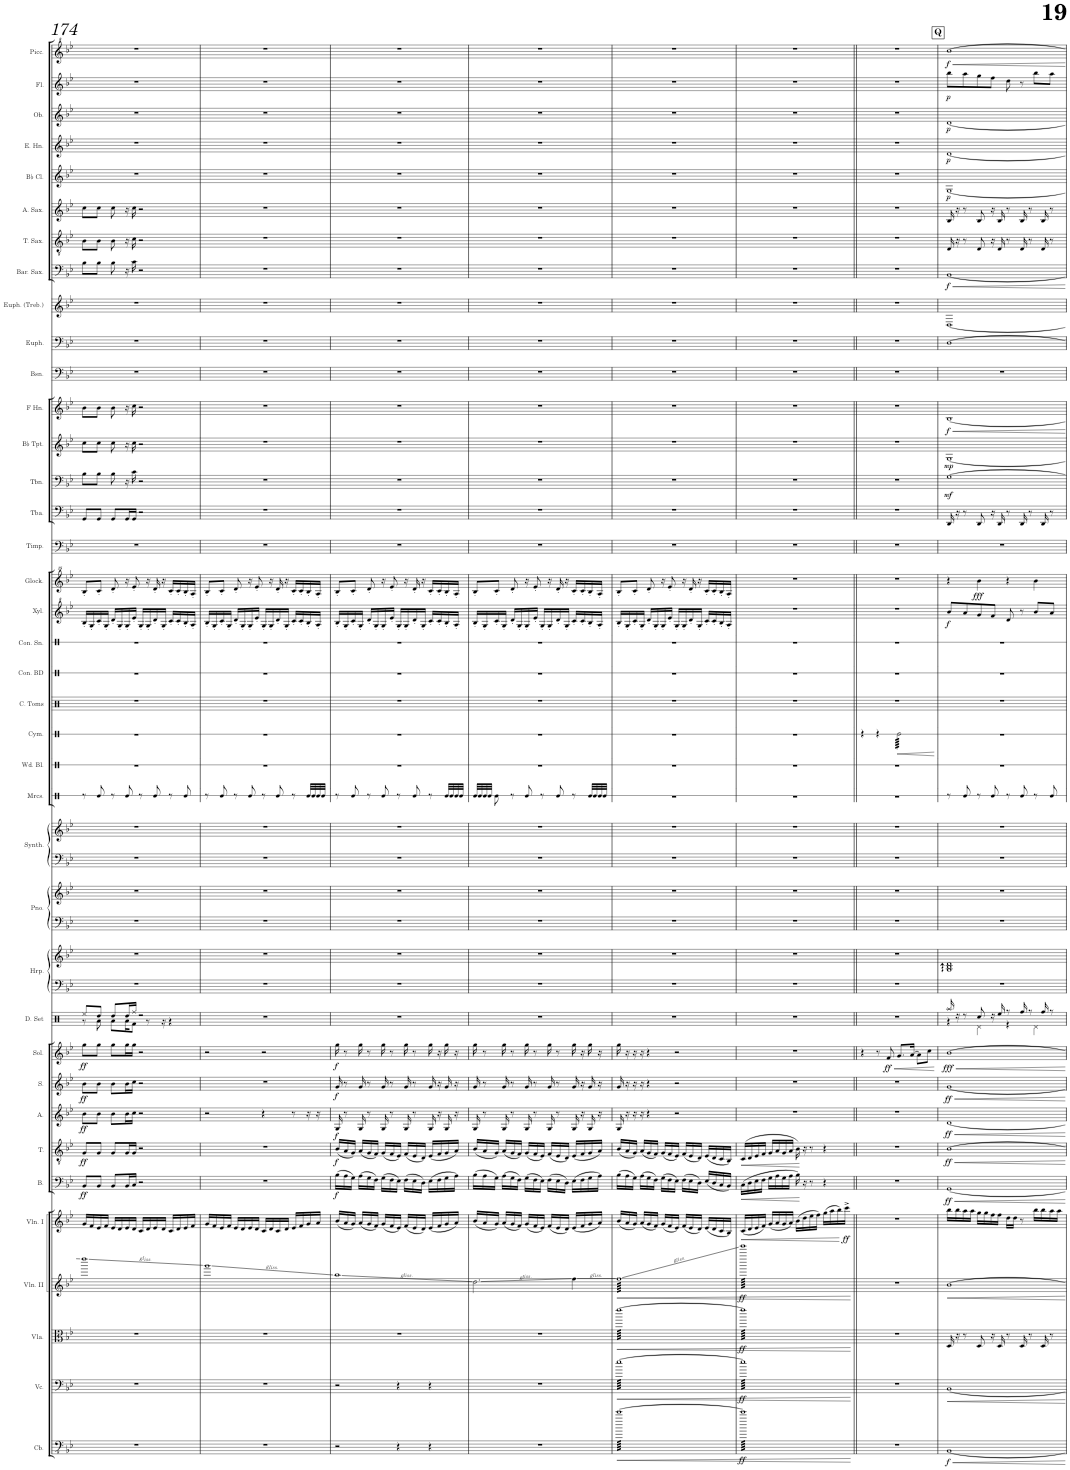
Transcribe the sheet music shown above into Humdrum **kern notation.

**kern	**dynam	**kern	**dynam	**kern	**dynam	**kern	**dynam	**kern	**dynam	**kern	**dynam	**kern	**dynam	**kern	**dynam	**kern	**dynam	**kern	**dynam	**kern	**kern	**kern	**kern	**kern	**kern	**kern	**kern	**kern	**kern	**dynam	**kern	**kern	**kern	**kern	**dynam	**kern	**dynam	**kern	**kern	**kern	**dynam	**kern	**dynam	**kern	**dynam	**kern	**kern	**kern	**kern	**dynam	**kern	**kern	**kern	**dynam	**kern	**dynam	**kern	**dynam	**kern	**dynam	**kern	**dynam
*part38	*part38	*part37	*part37	*part36	*part36	*part35	*part35	*part34	*part34	*part33	*part33	*part32	*part32	*part31	*part31	*part30	*part30	*part29	*part29	*part28	*part27	*part27	*part26	*part26	*part25	*part25	*part24	*part23	*part22	*part22	*part21	*part20	*part19	*part18	*part18	*part17	*part17	*part16	*part15	*part14	*part14	*part13	*part13	*part12	*part12	*part11	*part10	*part9	*part8	*part8	*part7	*part6	*part5	*part5	*part4	*part4	*part3	*part3	*part2	*part2	*part1	*part1
*staff41	*staff41	*staff40	*staff40	*staff39	*staff39	*staff38	*staff38	*staff37	*staff37	*staff36	*staff36	*staff35	*staff35	*staff34	*staff34	*staff33	*staff33	*staff32	*staff32	*staff31	*staff30	*staff29	*staff28	*staff27	*staff26	*staff25	*staff24	*staff23	*staff22	*staff22	*staff21	*staff20	*staff19	*staff18	*staff18	*staff17	*staff17	*staff16	*staff15	*staff14	*staff14	*staff13	*staff13	*staff12	*staff12	*staff11	*staff10	*staff9	*staff8	*staff8	*staff7	*staff6	*staff5	*staff5	*staff4	*staff4	*staff3	*staff3	*staff2	*staff2	*staff1	*staff1
*I"Contrabass	*	*I"Violoncello	*	*I"Viola	*	*I"Violin II	*	*I"Violin I	*	*I"Bass	*	*I"Tenor	*	*I"Alto	*	*I"Soprano	*	*I"Solo	*	*I"Drumset	*I"Harp	*	*I"Piano	*	*I"Bass Synthesizer	*	*I"Maracas	*I"Wood Blocks	*I"Cymbal	*	*I"Concert Toms	*I"Concert Bass Drum	*I"Concert Snare Drum	*I"Xylophone	*	*I"Glockenspiel	*	*I"Timpani	*I"Tuba	*I"Trombone	*	*I"Bb Trumpet	*	*I"Horn in F	*	*I"Bassoon	*I"Euphonium	*I"Euphonium (Treble Clef)	*I"Baritone Saxophone	*	*I"Tenor Saxophone	*I"Alto Saxophone	*I"Bb Clarinet	*	*I"English Horn	*	*I"Oboe	*	*I"Flute	*	*I"Piccolo	*
*I'Cb.	*	*I'Vc.	*	*I'Vla.	*	*I'Vln. II	*	*I'Vln. I	*	*I'B.	*	*I'T.	*	*I'A.	*	*I'S.	*	*I'Sol.	*	*I'D. Set	*I'Hrp.	*	*I'Pno.	*	*I'Synth.	*	*I'Mrcs.	*I'Wd. Bl.	*I'Cym.	*	*I'C. Toms	*I'Con. BD	*I'Con. Sn.	*I'Xyl.	*	*I'Glock.	*	*I'Timp.	*I'Tba.	*I'Tbn.	*	*I'Bb Tpt.	*	*	*	*I'Bsn.	*I'Euph.	*I'Euph. (Treb.)	*I'Bar. Sax.	*	*I'T. Sax.	*I'A. Sax.	*I'Bb Cl.	*	*I'E. Hn.	*	*I'Ob.	*	*I'Fl.	*	*I'Picc.	*
!!LO:PB:g=z
*clefFv4	*	*clefF4	*	*clefC3	*	*clefG2	*	*clefG2	*	*clefF4	*	*clefGv2	*	*clefG2	*	*clefG2	*	*clefG2	*	*clefX	*clefF4	*clefG2	*clefF4	*clefG2	*clefF4	*clefG2	*clefX	*clefX	*clefX	*	*clefX	*clefX	*clefX	*clefG^2	*	*clefG^^2	*	*clefF4	*clefF4	*clefF4	*	*clefG2	*	*clefG2	*	*clefF4	*clefF4	*clefG2	*clefF4	*	*clefGv2	*clefG2	*clefG2	*	*clefG2	*	*clefG2	*	*clefG2	*	*clefG^2	*
*ITrd7c12	*	*	*	*	*	*	*	*	*	*	*	*	*	*	*	*	*	*	*	*	*	*	*	*	*	*	*	*	*	*	*	*	*	*	*	*	*	*	*	*	*	*ITrd1c2	*	*ITrd4c7	*	*	*	*	*ITrd12c21	*	*ITrd8c14	*ITrd5c9	*ITrd1c2	*	*ITrd4c7	*	*	*	*	*	*ITrd-7c-12	*
*k[b-e-]	*	*k[b-e-]	*	*k[b-e-]	*	*k[b-e-]	*	*k[b-e-]	*	*k[b-e-]	*	*k[b-e-]	*	*k[b-e-]	*	*k[b-e-]	*	*k[b-e-]	*	*k[]	*k[b-e-]	*k[b-e-]	*k[b-e-]	*k[b-e-]	*k[b-e-]	*k[b-e-]	*k[]	*k[]	*k[]	*	*k[]	*k[]	*k[]	*k[b-e-]	*	*k[b-e-]	*	*k[b-e-]	*k[b-e-]	*k[b-e-]	*	*k[b-e-]	*	*k[b-e-]	*	*k[b-e-]	*k[b-e-]	*k[b-e-]	*k[b-e-]	*	*k[b-e-]	*k[b-e-]	*k[b-e-]	*	*k[b-e-]	*	*k[b-e-]	*	*k[b-e-]	*	*k[b-e-]	*
*M4/4	*	*M4/4	*	*M4/4	*	*M4/4	*	*M4/4	*	*M4/4	*	*M4/4	*	*M4/4	*	*M4/4	*	*M4/4	*	*M4/4	*M4/4	*M4/4	*M4/4	*M4/4	*M4/4	*M4/4	*M4/4	*M4/4	*M4/4	*	*M4/4	*M4/4	*M4/4	*M4/4	*	*M4/4	*	*M4/4	*M4/4	*M4/4	*	*M4/4	*	*M4/4	*	*M4/4	*M4/4	*M4/4	*M4/4	*	*M4/4	*M4/4	*M4/4	*	*M4/4	*	*M4/4	*	*M4/4	*	*M4/4	*
=174	=174	=174	=174	=174	=174	=174	=174	=174	=174	=174	=174	=174	=174	=174	=174	=174	=174	=174	=174	=174	=174	=174	=174	=174	=174	=174	=174	=174	=174	=174	=174	=174	=174	=174	=174	=174	=174	=174	=174	=174	=174	=174	=174	=174	=174	=174	=174	=174	=174	=174	=174	=174	=174	=174	=174	=174	=174	=174	=174	=174	=174	=174
*	*	*	*	*	*	*	*	*	*	*	*	*	*	*	*	*	*	*	*	*^	*	*	*	*	*	*	*	*	*	*	*	*	*	*	*	*	*	*	*	*	*	*	*	*	*	*	*	*	*	*	*	*	*	*	*	*	*	*	*	*	*	*
!	!	!	!	!	!	!	!	!	!	!	!LO:DY:b	!	!LO:DY:b	!	!LO:DY:b	!	!LO:DY:b	!	!LO:DY:b	!	!	!	!	!	!	!	!	!	!	!	!	!	!	!	!	!	!	!	!	!	!	!	!	!	!	!	!	!	!	!	!	!	!	!	!	!	!	!	!	!	!	!	!
1r	.	1r	.	1r	.	1dddd	.	16g/LL	.	8BB-/L	ff	8G/L	ff	8b-\L	ff	8b-\L	ff	8gg\L	ff	8Ree/L	8r	1r	1r	1r	1r	1r	1r	8r	1r	1r	.	1r	1r	1r	16b-'/LL	.	8bb-'/L	.	1r	8GG/L	8B-\L	.	8cc\L	.	8b-\L	.	1r	1r	1r	8B-\L	.	8B-\L	8cc\L	1r	.	1r	.	1r	.	1r	.	1r	.
.	.	.	.	.	.	.	.	16f/	.	.	.	.	.	.	.	.	.	.	.	.	.	.	.	.	.	.	.	.	.	.	.	.	.	.	16g'/	.	.	.	.	.	.	.	.	.	.	.	.	.	.	.	.	.	.	.	.	.	.	.	.	.	.	.	.
.	.	.	.	.	.	.	.	16e-/	.	8BB-/J	.	8G/J	.	8b-\J	.	8b-\J	.	8gg\J	.	8Rdd/J	8Ra\	.	.	.	.	.	.	8Re/	.	.	.	.	.	.	16cc'/	.	8ccc'/J	.	.	8GG/J	8B-\J	.	8cc\J	.	8b-\J	.	.	.	.	8B-\J	.	8B-\J	8cc\J	.	.	.	.	.	.	.	.	.	.
.	.	.	.	.	.	.	.	16f/JJ	.	.	.	.	.	.	.	.	.	.	.	.	.	.	.	.	.	.	.	.	.	.	.	.	.	.	16g'/JJ	.	.	.	.	.	.	.	.	.	.	.	.	.	.	.	.	.	.	.	.	.	.	.	.	.	.	.	.
.	.	.	.	.	.	.	.	16e-/LL	.	8BB-/L	.	8G/L	.	8b-\L	.	8b-\L	.	8gg\L	.	8Rdd/L	8Ra\L	.	.	.	.	.	.	8r	.	.	.	.	.	.	16dd'/LL	.	8ddd'/	.	.	8GG/L	8B-\	.	8cc\	.	8b-\	.	.	.	.	8B-\	.	8B-\	8cc\	.	.	.	.	.	.	.	.	.	.
.	.	.	.	.	.	.	.	16d/	.	.	.	.	.	.	.	.	.	.	.	.	.	.	.	.	.	.	.	.	.	.	.	.	.	.	16g'/	.	.	.	.	.	.	.	.	.	.	.	.	.	.	.	.	.	.	.	.	.	.	.	.	.	.	.	.
.	.	.	.	.	.	.	.	16e-/	.	16BB-/L	.	16G/L	.	16b-\L	.	16b-\L	.	16gg\L	.	16Rdd/L	16Ra\K	.	.	.	.	.	.	8Re/	.	.	.	.	.	.	16g'/	.	16r	.	.	16GG/L	16r	.	16r	.	16r	.	.	.	.	16r	.	16r	16r	.	.	.	.	.	.	.	.	.	.
.	.	.	.	.	.	.	.	16d/JJ	.	16C/JJ	.	16G/JJ	.	16cc\JJ	.	16cc\JJ	.	16gg\JJ	.	16Rff/JJ	8Rf\J	.	.	.	.	.	.	.	.	.	.	.	.	.	16ee-'/JJ	.	8eee-'/	.	.	16GG/JJ	16c\	.	16cc\	.	16cc\	.	.	.	.	16c\	.	16c\	16cc\	.	.	.	.	.	.	.	.	.	.
.	.	.	.	.	.	.	.	16c/LL	.	2r	.	2r	.	2r	.	2r	.	2r	.	2r	.	.	.	.	.	.	.	8r	.	.	.	.	.	.	16g'/LL	.	.	.	.	2r	2r	.	2r	.	2r	.	.	.	.	2r	.	2r	2r	.	.	.	.	.	.	.	.	.	.
.	.	.	.	.	.	.	.	16d/	.	.	.	.	.	.	.	.	.	.	.	.	8r	.	.	.	.	.	.	.	.	.	.	.	.	.	16g'/	.	16r	.	.	.	.	.	.	.	.	.	.	.	.	.	.	.	.	.	.	.	.	.	.	.	.	.	.
.	.	.	.	.	.	.	.	16e-/	.	.	.	.	.	.	.	.	.	.	.	.	.	.	.	.	.	.	.	8Re/	.	.	.	.	.	.	16dd'/	.	16ddd'/	.	.	.	.	.	.	.	.	.	.	.	.	.	.	.	.	.	.	.	.	.	.	.	.	.	.
.	.	.	.	.	.	.	.	16d/JJ	.	.	.	.	.	.	.	.	.	.	.	.	16r	.	.	.	.	.	.	.	.	.	.	.	.	.	16g'/JJ	.	16r	.	.	.	.	.	.	.	.	.	.	.	.	.	.	.	.	.	.	.	.	.	.	.	.	.	.
.	.	.	.	.	.	.	.	16c/LL	.	.	.	.	.	.	.	.	.	.	.	.	4r	.	.	.	.	.	.	8r	.	.	.	.	.	.	16cc'/LL	.	16ccc'/LL	.	.	.	.	.	.	.	.	.	.	.	.	.	.	.	.	.	.	.	.	.	.	.	.	.	.
.	.	.	.	.	.	.	.	16d/	.	.	.	.	.	.	.	.	.	.	.	.	.	.	.	.	.	.	.	.	.	.	.	.	.	.	16cc'/	.	16ccc'/	.	.	.	.	.	.	.	.	.	.	.	.	.	.	.	.	.	.	.	.	.	.	.	.	.	.
.	.	.	.	.	.	.	.	16e-/	.	.	.	.	.	.	.	.	.	.	.	.	.	.	.	.	.	.	.	8Re/	.	.	.	.	.	.	16b-'/	.	16bb-'/	.	.	.	.	.	.	.	.	.	.	.	.	.	.	.	.	.	.	.	.	.	.	.	.	.	.
.	.	.	.	.	.	.	.	16f/JJ	.	.	.	.	.	.	.	.	.	.	.	.	.	.	.	.	.	.	.	.	.	.	.	.	.	.	16a'/JJ	.	16aa'/JJ	.	.	.	.	.	.	.	.	.	.	.	.	.	.	.	.	.	.	.	.	.	.	.	.	.	.
*	*	*	*	*	*	*	*	*	*	*	*	*	*	*	*	*	*	*	*	*v	*v	*	*	*	*	*	*	*	*	*	*	*	*	*	*	*	*	*	*	*	*	*	*	*	*	*	*	*	*	*	*	*	*	*	*	*	*	*	*	*	*	*	*
=175	=175	=175	=175	=175	=175	=175	=175	=175	=175	=175	=175	=175	=175	=175	=175	=175	=175	=175	=175	=175	=175	=175	=175	=175	=175	=175	=175	=175	=175	=175	=175	=175	=175	=175	=175	=175	=175	=175	=175	=175	=175	=175	=175	=175	=175	=175	=175	=175	=175	=175	=175	=175	=175	=175	=175	=175	=175	=175	=175	=175	=175	=175
1r	.	1r	.	1r	.	1ggg	.	16g/LL	.	1r	.	1r	.	2r	.	1r	.	2r	.	1r	1r	1r	1r	1r	1r	1r	8r	1r	1r	.	1r	1r	1r	16b-'/LL	.	8bb-'/L	.	1r	1r	1r	.	1r	.	1r	.	1r	1r	1r	1r	.	1r	1r	1r	.	1r	.	1r	.	1r	.	1r	.
.	.	.	.	.	.	.	.	16f/	.	.	.	.	.	.	.	.	.	.	.	.	.	.	.	.	.	.	.	.	.	.	.	.	.	16g'/	.	.	.	.	.	.	.	.	.	.	.	.	.	.	.	.	.	.	.	.	.	.	.	.	.	.	.	.
.	.	.	.	.	.	.	.	16e-/	.	.	.	.	.	.	.	.	.	.	.	.	.	.	.	.	.	.	8Re/	.	.	.	.	.	.	16cc'/	.	8ccc'/J	.	.	.	.	.	.	.	.	.	.	.	.	.	.	.	.	.	.	.	.	.	.	.	.	.	.
.	.	.	.	.	.	.	.	16f/JJ	.	.	.	.	.	.	.	.	.	.	.	.	.	.	.	.	.	.	.	.	.	.	.	.	.	16g'/JJ	.	.	.	.	.	.	.	.	.	.	.	.	.	.	.	.	.	.	.	.	.	.	.	.	.	.	.	.
.	.	.	.	.	.	.	.	16e-/LL	.	.	.	.	.	.	.	.	.	.	.	.	.	.	.	.	.	.	8r	.	.	.	.	.	.	16dd'/LL	.	8ddd'/	.	.	.	.	.	.	.	.	.	.	.	.	.	.	.	.	.	.	.	.	.	.	.	.	.	.
.	.	.	.	.	.	.	.	16d/	.	.	.	.	.	.	.	.	.	.	.	.	.	.	.	.	.	.	.	.	.	.	.	.	.	16g'/	.	.	.	.	.	.	.	.	.	.	.	.	.	.	.	.	.	.	.	.	.	.	.	.	.	.	.	.
.	.	.	.	.	.	.	.	16e-/	.	.	.	.	.	.	.	.	.	.	.	.	.	.	.	.	.	.	8Re/	.	.	.	.	.	.	16g'/	.	16r	.	.	.	.	.	.	.	.	.	.	.	.	.	.	.	.	.	.	.	.	.	.	.	.	.	.
.	.	.	.	.	.	.	.	16d/JJ	.	.	.	.	.	.	.	.	.	.	.	.	.	.	.	.	.	.	.	.	.	.	.	.	.	16ee-'/JJ	.	8eee-'/	.	.	.	.	.	.	.	.	.	.	.	.	.	.	.	.	.	.	.	.	.	.	.	.	.	.
.	.	.	.	.	.	.	.	16c/LL	.	.	.	.	.	4r	.	.	.	2r	.	.	.	.	.	.	.	.	8r	.	.	.	.	.	.	16g'/LL	.	.	.	.	.	.	.	.	.	.	.	.	.	.	.	.	.	.	.	.	.	.	.	.	.	.	.	.
.	.	.	.	.	.	.	.	16d/	.	.	.	.	.	.	.	.	.	.	.	.	.	.	.	.	.	.	.	.	.	.	.	.	.	16g'/	.	16r	.	.	.	.	.	.	.	.	.	.	.	.	.	.	.	.	.	.	.	.	.	.	.	.	.	.
.	.	.	.	.	.	.	.	16c/	.	.	.	.	.	.	.	.	.	.	.	.	.	.	.	.	.	.	8Re/	.	.	.	.	.	.	16dd'/	.	16ddd'/	.	.	.	.	.	.	.	.	.	.	.	.	.	.	.	.	.	.	.	.	.	.	.	.	.	.
.	.	.	.	.	.	.	.	16d/JJ	.	.	.	.	.	.	.	.	.	.	.	.	.	.	.	.	.	.	.	.	.	.	.	.	.	16g'/JJ	.	16r	.	.	.	.	.	.	.	.	.	.	.	.	.	.	.	.	.	.	.	.	.	.	.	.	.	.
.	.	.	.	.	.	.	.	16e-/LL	.	.	.	.	.	8r	.	.	.	.	.	.	.	.	.	.	.	.	8r	.	.	.	.	.	.	16cc'/LL	.	16ccc'/LL	.	.	.	.	.	.	.	.	.	.	.	.	.	.	.	.	.	.	.	.	.	.	.	.	.	.
.	.	.	.	.	.	.	.	16f/	.	.	.	.	.	.	.	.	.	.	.	.	.	.	.	.	.	.	.	.	.	.	.	.	.	16cc'/	.	16ccc'/	.	.	.	.	.	.	.	.	.	.	.	.	.	.	.	.	.	.	.	.	.	.	.	.	.	.
.	.	.	.	.	.	.	.	16g/	.	.	.	.	.	16r	.	.	.	.	.	.	.	.	.	.	.	.	32Re/LLL	.	.	.	.	.	.	16b-'/	.	16bb-'/	.	.	.	.	.	.	.	.	.	.	.	.	.	.	.	.	.	.	.	.	.	.	.	.	.	.
.	.	.	.	.	.	.	.	.	.	.	.	.	.	.	.	.	.	.	.	.	.	.	.	.	.	.	32Re/	.	.	.	.	.	.	.	.	.	.	.	.	.	.	.	.	.	.	.	.	.	.	.	.	.	.	.	.	.	.	.	.	.	.	.
.	.	.	.	.	.	.	.	16a/JJ	.	.	.	.	.	16r	.	.	.	.	.	.	.	.	.	.	.	.	32Re/	.	.	.	.	.	.	16a'/JJ	.	16aa'/JJ	.	.	.	.	.	.	.	.	.	.	.	.	.	.	.	.	.	.	.	.	.	.	.	.	.	.
.	.	.	.	.	.	.	.	.	.	.	.	.	.	.	.	.	.	.	.	.	.	.	.	.	.	.	32Re/JJJ	.	.	.	.	.	.	.	.	.	.	.	.	.	.	.	.	.	.	.	.	.	.	.	.	.	.	.	.	.	.	.	.	.	.	.
=176	=176	=176	=176	=176	=176	=176	=176	=176	=176	=176	=176	=176	=176	=176	=176	=176	=176	=176	=176	=176	=176	=176	=176	=176	=176	=176	=176	=176	=176	=176	=176	=176	=176	=176	=176	=176	=176	=176	=176	=176	=176	=176	=176	=176	=176	=176	=176	=176	=176	=176	=176	=176	=176	=176	=176	=176	=176	=176	=176	=176	=176	=176
!	!	!	!	!	!	!	!	!	!	!	!LO:DY:b	!	!LO:DY:b	!	!LO:DY:b	!	!LO:DY:b	!	!LO:DY:b	!	!	!	!	!	!	!	!	!	!	!	!	!	!	!	!	!	!	!	!	!	!	!	!	!	!	!	!	!	!	!	!	!	!	!	!	!	!	!	!	!	!	!
2r	.	2r	.	1r	.	1aa	.	(16b-/LL	.	(16B-\LL	f	(16B-/LL	f	16G/	f	16g/	f	16gg\	f	1r	1r	1r	1r	1r	1r	1r	8r	1r	1r	.	1r	1r	1r	16b-'/LL	.	8bb-'/L	.	1r	1r	1r	.	1r	.	1r	.	1r	1r	1r	1r	.	1r	1r	1r	.	1r	.	1r	.	1r	.	1r	.
.	.	.	.	.	.	.	.	16a/	.	16A\	.	16A/	.	8r	.	8r	.	8r	.	.	.	.	.	.	.	.	.	.	.	.	.	.	.	16g'/	.	.	.	.	.	.	.	.	.	.	.	.	.	.	.	.	.	.	.	.	.	.	.	.	.	.	.	.
.	.	.	.	.	.	.	.	16g/JJ)	.	16G\JJ)	.	16G/JJ)	.	.	.	.	.	.	.	.	.	.	.	.	.	.	8Re/	.	.	.	.	.	.	16cc'/	.	8ccc'/J	.	.	.	.	.	.	.	.	.	.	.	.	.	.	.	.	.	.	.	.	.	.	.	.	.	.
.	.	.	.	.	.	.	.	(16a/LL	.	(16A\LL	.	(16A/LL	.	16G/	.	16g/	.	16gg\	.	.	.	.	.	.	.	.	.	.	.	.	.	.	.	16g'/JJ	.	.	.	.	.	.	.	.	.	.	.	.	.	.	.	.	.	.	.	.	.	.	.	.	.	.	.	.
.	.	.	.	.	.	.	.	16g/	.	16G\	.	16G/	.	8r	.	8r	.	8r	.	.	.	.	.	.	.	.	8r	.	.	.	.	.	.	16dd'/LL	.	8ddd'/	.	.	.	.	.	.	.	.	.	.	.	.	.	.	.	.	.	.	.	.	.	.	.	.	.	.
.	.	.	.	.	.	.	.	16f/JJ)	.	16F\JJ)	.	16F/JJ)	.	.	.	.	.	.	.	.	.	.	.	.	.	.	.	.	.	.	.	.	.	16g'/	.	.	.	.	.	.	.	.	.	.	.	.	.	.	.	.	.	.	.	.	.	.	.	.	.	.	.	.
.	.	.	.	.	.	.	.	(16g/LL	.	(16G\LL	.	(16G/LL	.	16G/	.	16g/	.	16gg\	.	.	.	.	.	.	.	.	8Re/	.	.	.	.	.	.	16g'/	.	16r	.	.	.	.	.	.	.	.	.	.	.	.	.	.	.	.	.	.	.	.	.	.	.	.	.	.
.	.	.	.	.	.	.	.	16f/	.	16F\	.	16F/	.	8r	.	8r	.	8r	.	.	.	.	.	.	.	.	.	.	.	.	.	.	.	16ee-'/JJ	.	8eee-'/	.	.	.	.	.	.	.	.	.	.	.	.	.	.	.	.	.	.	.	.	.	.	.	.	.	.
4r	.	4r	.	.	.	.	.	16e-/JJ)	.	16E-\JJ)	.	16E-/JJ)	.	.	.	.	.	.	.	.	.	.	.	.	.	.	8r	.	.	.	.	.	.	16g'/LL	.	.	.	.	.	.	.	.	.	.	.	.	.	.	.	.	.	.	.	.	.	.	.	.	.	.	.	.
.	.	.	.	.	.	.	.	(16f/LL	.	(16F\LL	.	(16F/LL	.	16G/	.	16g/	.	16gg\	.	.	.	.	.	.	.	.	.	.	.	.	.	.	.	16g'/	.	16r	.	.	.	.	.	.	.	.	.	.	.	.	.	.	.	.	.	.	.	.	.	.	.	.	.	.
.	.	.	.	.	.	.	.	16e-/	.	16E-\	.	16E-/	.	8r	.	8r	.	8r	.	.	.	.	.	.	.	.	8Re/	.	.	.	.	.	.	16dd'/	.	16ddd'/	.	.	.	.	.	.	.	.	.	.	.	.	.	.	.	.	.	.	.	.	.	.	.	.	.	.
.	.	.	.	.	.	.	.	16d/JJ)	.	16D\JJ)	.	16D/JJ)	.	.	.	.	.	.	.	.	.	.	.	.	.	.	.	.	.	.	.	.	.	16g'/JJ	.	16r	.	.	.	.	.	.	.	.	.	.	.	.	.	.	.	.	.	.	.	.	.	.	.	.	.	.
4r	.	4r	.	.	.	.	.	(16e-/LL	.	(16E-\LL	.	(16E-/LL	.	16G/	.	16g/	.	16gg\	.	.	.	.	.	.	.	.	8r	.	.	.	.	.	.	16cc'/LL	.	16ccc'/LL	.	.	.	.	.	.	.	.	.	.	.	.	.	.	.	.	.	.	.	.	.	.	.	.	.	.
.	.	.	.	.	.	.	.	16f/	.	16F\	.	16F/	.	16r	.	16r	.	16r	.	.	.	.	.	.	.	.	.	.	.	.	.	.	.	16cc'/	.	16ccc'/	.	.	.	.	.	.	.	.	.	.	.	.	.	.	.	.	.	.	.	.	.	.	.	.	.	.
.	.	.	.	.	.	.	.	16g/	.	16G\	.	16G/	.	16G/	.	16g/	.	16gg\	.	.	.	.	.	.	.	.	32Re/LLL	.	.	.	.	.	.	16b-'/	.	16bb-'/	.	.	.	.	.	.	.	.	.	.	.	.	.	.	.	.	.	.	.	.	.	.	.	.	.	.
.	.	.	.	.	.	.	.	.	.	.	.	.	.	.	.	.	.	.	.	.	.	.	.	.	.	.	32Re/	.	.	.	.	.	.	.	.	.	.	.	.	.	.	.	.	.	.	.	.	.	.	.	.	.	.	.	.	.	.	.	.	.	.	.
.	.	.	.	.	.	.	.	16a/JJ)	.	16A\JJ)	.	16A/JJ)	.	16r	.	16r	.	16r	.	.	.	.	.	.	.	.	32Re/	.	.	.	.	.	.	16a'/JJ	.	16aa'/JJ	.	.	.	.	.	.	.	.	.	.	.	.	.	.	.	.	.	.	.	.	.	.	.	.	.	.
.	.	.	.	.	.	.	.	.	.	.	.	.	.	.	.	.	.	.	.	.	.	.	.	.	.	.	32Re/JJJ	.	.	.	.	.	.	.	.	.	.	.	.	.	.	.	.	.	.	.	.	.	.	.	.	.	.	.	.	.	.	.	.	.	.	.
=177	=177	=177	=177	=177	=177	=177	=177	=177	=177	=177	=177	=177	=177	=177	=177	=177	=177	=177	=177	=177	=177	=177	=177	=177	=177	=177	=177	=177	=177	=177	=177	=177	=177	=177	=177	=177	=177	=177	=177	=177	=177	=177	=177	=177	=177	=177	=177	=177	=177	=177	=177	=177	=177	=177	=177	=177	=177	=177	=177	=177	=177	=177
1r	.	1r	.	1r	.	2.dd\	.	(16b-/LL	.	(16B-\LL	.	(16B-/LL	.	16G/	.	16g/	.	16gg\	.	1r	1r	1r	1r	1r	1r	1r	32Re/LLL	1r	1r	.	1r	1r	1r	16b-'/LL	.	8bb-'/L	.	1r	1r	1r	.	1r	.	1r	.	1r	1r	1r	1r	.	1r	1r	1r	.	1r	.	1r	.	1r	.	1r	.
.	.	.	.	.	.	.	.	.	.	.	.	.	.	.	.	.	.	.	.	.	.	.	.	.	.	.	32Re/	.	.	.	.	.	.	.	.	.	.	.	.	.	.	.	.	.	.	.	.	.	.	.	.	.	.	.	.	.	.	.	.	.	.	.
.	.	.	.	.	.	.	.	16a/	.	16A\	.	16A/	.	8r	.	8r	.	8r	.	.	.	.	.	.	.	.	32Re/	.	.	.	.	.	.	16g'/	.	.	.	.	.	.	.	.	.	.	.	.	.	.	.	.	.	.	.	.	.	.	.	.	.	.	.	.
.	.	.	.	.	.	.	.	.	.	.	.	.	.	.	.	.	.	.	.	.	.	.	.	.	.	.	32Re/JJJ	.	.	.	.	.	.	.	.	.	.	.	.	.	.	.	.	.	.	.	.	.	.	.	.	.	.	.	.	.	.	.	.	.	.	.
.	.	.	.	.	.	.	.	16g/JJ)	.	16G\JJ)	.	16G/JJ)	.	.	.	.	.	.	.	.	.	.	.	.	.	.	8Re\	.	.	.	.	.	.	16cc'/	.	8ccc'/J	.	.	.	.	.	.	.	.	.	.	.	.	.	.	.	.	.	.	.	.	.	.	.	.	.	.
.	.	.	.	.	.	.	.	(16a/LL	.	(16A\LL	.	(16A/LL	.	16G/	.	16g/	.	16gg\	.	.	.	.	.	.	.	.	.	.	.	.	.	.	.	16g'/JJ	.	.	.	.	.	.	.	.	.	.	.	.	.	.	.	.	.	.	.	.	.	.	.	.	.	.	.	.
.	.	.	.	.	.	.	.	16g/	.	16G\	.	16G/	.	8r	.	8r	.	8r	.	.	.	.	.	.	.	.	8r	.	.	.	.	.	.	16dd'/LL	.	8ddd'/	.	.	.	.	.	.	.	.	.	.	.	.	.	.	.	.	.	.	.	.	.	.	.	.	.	.
.	.	.	.	.	.	.	.	16f/JJ)	.	16F\JJ)	.	16F/JJ)	.	.	.	.	.	.	.	.	.	.	.	.	.	.	.	.	.	.	.	.	.	16g'/	.	.	.	.	.	.	.	.	.	.	.	.	.	.	.	.	.	.	.	.	.	.	.	.	.	.	.	.
.	.	.	.	.	.	.	.	(16g/LL	.	(16G\LL	.	(16G/LL	.	16G/	.	16g/	.	16gg\	.	.	.	.	.	.	.	.	8Re/	.	.	.	.	.	.	16g'/	.	16r	.	.	.	.	.	.	.	.	.	.	.	.	.	.	.	.	.	.	.	.	.	.	.	.	.	.
.	.	.	.	.	.	.	.	16f/	.	16F\	.	16F/	.	8r	.	8r	.	8r	.	.	.	.	.	.	.	.	.	.	.	.	.	.	.	16ee-'/JJ	.	8eee-'/	.	.	.	.	.	.	.	.	.	.	.	.	.	.	.	.	.	.	.	.	.	.	.	.	.	.
.	.	.	.	.	.	.	.	16e-/JJ)	.	16E-\JJ)	.	16E-/JJ)	.	.	.	.	.	.	.	.	.	.	.	.	.	.	8r	.	.	.	.	.	.	16g'/LL	.	.	.	.	.	.	.	.	.	.	.	.	.	.	.	.	.	.	.	.	.	.	.	.	.	.	.	.
.	.	.	.	.	.	.	.	(16f/LL	.	(16F\LL	.	(16F/LL	.	16G/	.	16g/	.	16gg\	.	.	.	.	.	.	.	.	.	.	.	.	.	.	.	16g'/	.	16r	.	.	.	.	.	.	.	.	.	.	.	.	.	.	.	.	.	.	.	.	.	.	.	.	.	.
.	.	.	.	.	.	.	.	16e-/	.	16E-\	.	16E-/	.	8r	.	8r	.	8r	.	.	.	.	.	.	.	.	8Re/	.	.	.	.	.	.	16dd'/	.	16ddd'/	.	.	.	.	.	.	.	.	.	.	.	.	.	.	.	.	.	.	.	.	.	.	.	.	.	.
.	.	.	.	.	.	.	.	16d/JJ)	.	16D\JJ)	.	16D/JJ)	.	.	.	.	.	.	.	.	.	.	.	.	.	.	.	.	.	.	.	.	.	16g'/JJ	.	16r	.	.	.	.	.	.	.	.	.	.	.	.	.	.	.	.	.	.	.	.	.	.	.	.	.	.
.	.	.	.	.	.	4ff\	.	(16e-/LL	.	(16E-\LL	.	(16E-/LL	.	16G/	.	16g/	.	16gg\	.	.	.	.	.	.	.	.	8r	.	.	.	.	.	.	16cc'/LL	.	16ccc'/LL	.	.	.	.	.	.	.	.	.	.	.	.	.	.	.	.	.	.	.	.	.	.	.	.	.	.
.	.	.	.	.	.	.	.	16f/	.	16F\	.	16F/	.	16r	.	16r	.	16r	.	.	.	.	.	.	.	.	.	.	.	.	.	.	.	16cc'/	.	16ccc'/	.	.	.	.	.	.	.	.	.	.	.	.	.	.	.	.	.	.	.	.	.	.	.	.	.	.
.	.	.	.	.	.	.	.	16g/	.	16G\	.	16G/	.	16G/	.	16g/	.	16gg\	.	.	.	.	.	.	.	.	32Re/LLL	.	.	.	.	.	.	16b-'/	.	16bb-'/	.	.	.	.	.	.	.	.	.	.	.	.	.	.	.	.	.	.	.	.	.	.	.	.	.	.
.	.	.	.	.	.	.	.	.	.	.	.	.	.	.	.	.	.	.	.	.	.	.	.	.	.	.	32Re/	.	.	.	.	.	.	.	.	.	.	.	.	.	.	.	.	.	.	.	.	.	.	.	.	.	.	.	.	.	.	.	.	.	.	.
.	.	.	.	.	.	.	.	16a/JJ)	.	16A\JJ)	.	16A/JJ)	.	16r	.	16r	.	16r	.	.	.	.	.	.	.	.	32Re/	.	.	.	.	.	.	16a'/JJ	.	16aa'/JJ	.	.	.	.	.	.	.	.	.	.	.	.	.	.	.	.	.	.	.	.	.	.	.	.	.	.
.	.	.	.	.	.	.	.	.	.	.	.	.	.	.	.	.	.	.	.	.	.	.	.	.	.	.	32Re/JJJ	.	.	.	.	.	.	.	.	.	.	.	.	.	.	.	.	.	.	.	.	.	.	.	.	.	.	.	.	.	.	.	.	.	.	.
=178	=178	=178	=178	=178	=178	=178	=178	=178	=178	=178	=178	=178	=178	=178	=178	=178	=178	=178	=178	=178	=178	=178	=178	=178	=178	=178	=178	=178	=178	=178	=178	=178	=178	=178	=178	=178	=178	=178	=178	=178	=178	=178	=178	=178	=178	=178	=178	=178	=178	=178	=178	=178	=178	=178	=178	=178	=178	=178	=178	=178	=178	=178
!	!LO:HP:b	!	!LO:HP:b	!	!LO:HP:b	!	!LO:HP:b	!	!	!	!	!	!	!	!	!	!	!	!	!	!	!	!	!	!	!	!	!	!	!	!	!	!	!	!	!	!	!	!	!	!	!	!	!	!	!	!	!	!	!	!	!	!	!	!	!	!	!	!	!	!	!
*tremolo	*	*	*	*	*	*	*	*	*	*	*	*	*	*	*	*	*	*	*	*	*	*	*	*	*	*	*	*	*	*	*	*	*	*	*	*	*	*	*	*	*	*	*	*	*	*	*	*	*	*	*	*	*	*	*	*	*	*	*	*	*	*
*	*	*tremolo	*	*	*	*	*	*	*	*	*	*	*	*	*	*	*	*	*	*	*	*	*	*	*	*	*	*	*	*	*	*	*	*	*	*	*	*	*	*	*	*	*	*	*	*	*	*	*	*	*	*	*	*	*	*	*	*	*	*	*	*
*	*	*	*	*tremolo	*	*	*	*	*	*	*	*	*	*	*	*	*	*	*	*	*	*	*	*	*	*	*	*	*	*	*	*	*	*	*	*	*	*	*	*	*	*	*	*	*	*	*	*	*	*	*	*	*	*	*	*	*	*	*	*	*	*
*	*	*	*	*	*	*tremolo	*	*	*	*	*	*	*	*	*	*	*	*	*	*	*	*	*	*	*	*	*	*	*	*	*	*	*	*	*	*	*	*	*	*	*	*	*	*	*	*	*	*	*	*	*	*	*	*	*	*	*	*	*	*	*	*
[64ee-LLLL	<	[64ee-LLLL	<	[64eee-LLLL	<	64ffLLLL	<	(16b-/LL	.	(16B-\LL	.	(16B-/LL	.	16G/	.	16g/	.	16gg\	.	1r	1r	1r	1r	1r	1r	1r	1r	1r	1r	.	1r	1r	1r	16b-'/LL	.	8bb-'/L	.	1r	1r	1r	.	1r	.	1r	.	1r	1r	1r	1r	.	1r	1r	1r	.	1r	.	1r	.	1r	.	1r	.
64ee-	.	64ee-	.	64eee-	.	64ff	.	.	.	.	.	.	.	.	.	.	.	.	.	.	.	.	.	.	.	.	.	.	.	.	.	.	.	.	.	.	.	.	.	.	.	.	.	.	.	.	.	.	.	.	.	.	.	.	.	.	.	.	.	.	.	.
64ee-	.	64ee-	.	64eee-	.	64ff	.	.	.	.	.	.	.	.	.	.	.	.	.	.	.	.	.	.	.	.	.	.	.	.	.	.	.	.	.	.	.	.	.	.	.	.	.	.	.	.	.	.	.	.	.	.	.	.	.	.	.	.	.	.	.	.
64ee-	.	64ee-	.	64eee-	.	64ff	.	.	.	.	.	.	.	.	.	.	.	.	.	.	.	.	.	.	.	.	.	.	.	.	.	.	.	.	.	.	.	.	.	.	.	.	.	.	.	.	.	.	.	.	.	.	.	.	.	.	.	.	.	.	.	.
64ee-	.	64ee-	.	64eee-	.	64ff	.	16a/	.	16A\	.	16A/	.	16r	.	16r	.	16r	.	.	.	.	.	.	.	.	.	.	.	.	.	.	.	16g'/	.	.	.	.	.	.	.	.	.	.	.	.	.	.	.	.	.	.	.	.	.	.	.	.	.	.	.	.
64ee-	.	64ee-	.	64eee-	.	64ff	.	.	.	.	.	.	.	.	.	.	.	.	.	.	.	.	.	.	.	.	.	.	.	.	.	.	.	.	.	.	.	.	.	.	.	.	.	.	.	.	.	.	.	.	.	.	.	.	.	.	.	.	.	.	.	.
64ee-	.	64ee-	.	64eee-	.	64ff	.	.	.	.	.	.	.	.	.	.	.	.	.	.	.	.	.	.	.	.	.	.	.	.	.	.	.	.	.	.	.	.	.	.	.	.	.	.	.	.	.	.	.	.	.	.	.	.	.	.	.	.	.	.	.	.
64ee-	.	64ee-	.	64eee-	.	64ff	.	.	.	.	.	.	.	.	.	.	.	.	.	.	.	.	.	.	.	.	.	.	.	.	.	.	.	.	.	.	.	.	.	.	.	.	.	.	.	.	.	.	.	.	.	.	.	.	.	.	.	.	.	.	.	.
64ee-	.	64ee-	.	64eee-	.	64ff	.	16g/JJ)	.	16G\JJ)	.	16G/JJ)	.	16r	.	16r	.	16r	.	.	.	.	.	.	.	.	.	.	.	.	.	.	.	16cc'/	.	8ccc'/J	.	.	.	.	.	.	.	.	.	.	.	.	.	.	.	.	.	.	.	.	.	.	.	.	.	.
64ee-	.	64ee-	.	64eee-	.	64ff	.	.	.	.	.	.	.	.	.	.	.	.	.	.	.	.	.	.	.	.	.	.	.	.	.	.	.	.	.	.	.	.	.	.	.	.	.	.	.	.	.	.	.	.	.	.	.	.	.	.	.	.	.	.	.	.
64ee-	.	64ee-	.	64eee-	.	64ff	.	.	.	.	.	.	.	.	.	.	.	.	.	.	.	.	.	.	.	.	.	.	.	.	.	.	.	.	.	.	.	.	.	.	.	.	.	.	.	.	.	.	.	.	.	.	.	.	.	.	.	.	.	.	.	.
64ee-	.	64ee-	.	64eee-	.	64ff	.	.	.	.	.	.	.	.	.	.	.	.	.	.	.	.	.	.	.	.	.	.	.	.	.	.	.	.	.	.	.	.	.	.	.	.	.	.	.	.	.	.	.	.	.	.	.	.	.	.	.	.	.	.	.	.
64ee-	.	64ee-	.	64eee-	.	64ff	.	(16a/LL	.	(16A\LL	.	(16A/LL	.	16r	.	16r	.	16r	.	.	.	.	.	.	.	.	.	.	.	.	.	.	.	16g'/JJ	.	.	.	.	.	.	.	.	.	.	.	.	.	.	.	.	.	.	.	.	.	.	.	.	.	.	.	.
64ee-	.	64ee-	.	64eee-	.	64ff	.	.	.	.	.	.	.	.	.	.	.	.	.	.	.	.	.	.	.	.	.	.	.	.	.	.	.	.	.	.	.	.	.	.	.	.	.	.	.	.	.	.	.	.	.	.	.	.	.	.	.	.	.	.	.	.
64ee-	.	64ee-	.	64eee-	.	64ff	.	.	.	.	.	.	.	.	.	.	.	.	.	.	.	.	.	.	.	.	.	.	.	.	.	.	.	.	.	.	.	.	.	.	.	.	.	.	.	.	.	.	.	.	.	.	.	.	.	.	.	.	.	.	.	.
64ee-	.	64ee-	.	64eee-	.	64ff	.	.	.	.	.	.	.	.	.	.	.	.	.	.	.	.	.	.	.	.	.	.	.	.	.	.	.	.	.	.	.	.	.	.	.	.	.	.	.	.	.	.	.	.	.	.	.	.	.	.	.	.	.	.	.	.
64ee-	.	64ee-	.	64eee-	.	64ff	.	16g/	.	16G\	.	16G/	.	4r	.	4r	.	4r	.	.	.	.	.	.	.	.	.	.	.	.	.	.	.	16dd'/LL	.	8ddd'/	.	.	.	.	.	.	.	.	.	.	.	.	.	.	.	.	.	.	.	.	.	.	.	.	.	.
64ee-	.	64ee-	.	64eee-	.	64ff	.	.	.	.	.	.	.	.	.	.	.	.	.	.	.	.	.	.	.	.	.	.	.	.	.	.	.	.	.	.	.	.	.	.	.	.	.	.	.	.	.	.	.	.	.	.	.	.	.	.	.	.	.	.	.	.
64ee-	.	64ee-	.	64eee-	.	64ff	.	.	.	.	.	.	.	.	.	.	.	.	.	.	.	.	.	.	.	.	.	.	.	.	.	.	.	.	.	.	.	.	.	.	.	.	.	.	.	.	.	.	.	.	.	.	.	.	.	.	.	.	.	.	.	.
64ee-	.	64ee-	.	64eee-	.	64ff	.	.	.	.	.	.	.	.	.	.	.	.	.	.	.	.	.	.	.	.	.	.	.	.	.	.	.	.	.	.	.	.	.	.	.	.	.	.	.	.	.	.	.	.	.	.	.	.	.	.	.	.	.	.	.	.
64ee-	.	64ee-	.	64eee-	.	64ff	.	16f/JJ)	.	16F\JJ)	.	16F/JJ)	.	.	.	.	.	.	.	.	.	.	.	.	.	.	.	.	.	.	.	.	.	16g'/	.	.	.	.	.	.	.	.	.	.	.	.	.	.	.	.	.	.	.	.	.	.	.	.	.	.	.	.
64ee-	.	64ee-	.	64eee-	.	64ff	.	.	.	.	.	.	.	.	.	.	.	.	.	.	.	.	.	.	.	.	.	.	.	.	.	.	.	.	.	.	.	.	.	.	.	.	.	.	.	.	.	.	.	.	.	.	.	.	.	.	.	.	.	.	.	.
64ee-	.	64ee-	.	64eee-	.	64ff	.	.	.	.	.	.	.	.	.	.	.	.	.	.	.	.	.	.	.	.	.	.	.	.	.	.	.	.	.	.	.	.	.	.	.	.	.	.	.	.	.	.	.	.	.	.	.	.	.	.	.	.	.	.	.	.
64ee-	.	64ee-	.	64eee-	.	64ff	.	.	.	.	.	.	.	.	.	.	.	.	.	.	.	.	.	.	.	.	.	.	.	.	.	.	.	.	.	.	.	.	.	.	.	.	.	.	.	.	.	.	.	.	.	.	.	.	.	.	.	.	.	.	.	.
64ee-	.	64ee-	.	64eee-	.	64ff	.	(16g/LL	.	(16G\LL	.	(16G/LL	.	.	.	.	.	.	.	.	.	.	.	.	.	.	.	.	.	.	.	.	.	16g'/	.	16r	.	.	.	.	.	.	.	.	.	.	.	.	.	.	.	.	.	.	.	.	.	.	.	.	.	.
64ee-	.	64ee-	.	64eee-	.	64ff	.	.	.	.	.	.	.	.	.	.	.	.	.	.	.	.	.	.	.	.	.	.	.	.	.	.	.	.	.	.	.	.	.	.	.	.	.	.	.	.	.	.	.	.	.	.	.	.	.	.	.	.	.	.	.	.
64ee-	.	64ee-	.	64eee-	.	64ff	.	.	.	.	.	.	.	.	.	.	.	.	.	.	.	.	.	.	.	.	.	.	.	.	.	.	.	.	.	.	.	.	.	.	.	.	.	.	.	.	.	.	.	.	.	.	.	.	.	.	.	.	.	.	.	.
64ee-	.	64ee-	.	64eee-	.	64ff	.	.	.	.	.	.	.	.	.	.	.	.	.	.	.	.	.	.	.	.	.	.	.	.	.	.	.	.	.	.	.	.	.	.	.	.	.	.	.	.	.	.	.	.	.	.	.	.	.	.	.	.	.	.	.	.
64ee-	.	64ee-	.	64eee-	.	64ff	.	16f/	.	16F\	.	16F/	.	.	.	.	.	.	.	.	.	.	.	.	.	.	.	.	.	.	.	.	.	16ee-'/JJ	.	8eee-'/	.	.	.	.	.	.	.	.	.	.	.	.	.	.	.	.	.	.	.	.	.	.	.	.	.	.
64ee-	.	64ee-	.	64eee-	.	64ff	.	.	.	.	.	.	.	.	.	.	.	.	.	.	.	.	.	.	.	.	.	.	.	.	.	.	.	.	.	.	.	.	.	.	.	.	.	.	.	.	.	.	.	.	.	.	.	.	.	.	.	.	.	.	.	.
64ee-	.	64ee-	.	64eee-	.	64ff	.	.	.	.	.	.	.	.	.	.	.	.	.	.	.	.	.	.	.	.	.	.	.	.	.	.	.	.	.	.	.	.	.	.	.	.	.	.	.	.	.	.	.	.	.	.	.	.	.	.	.	.	.	.	.	.
64ee-	.	64ee-	.	64eee-	.	64ff	.	.	.	.	.	.	.	.	.	.	.	.	.	.	.	.	.	.	.	.	.	.	.	.	.	.	.	.	.	.	.	.	.	.	.	.	.	.	.	.	.	.	.	.	.	.	.	.	.	.	.	.	.	.	.	.
64ee-	.	64ee-	.	64eee-	.	64ff	.	16e-/JJ)	.	16E-\JJ)	.	16E-/JJ)	.	2r	.	2r	.	2r	.	.	.	.	.	.	.	.	.	.	.	.	.	.	.	16g'/LL	.	.	.	.	.	.	.	.	.	.	.	.	.	.	.	.	.	.	.	.	.	.	.	.	.	.	.	.
64ee-	.	64ee-	.	64eee-	.	64ff	.	.	.	.	.	.	.	.	.	.	.	.	.	.	.	.	.	.	.	.	.	.	.	.	.	.	.	.	.	.	.	.	.	.	.	.	.	.	.	.	.	.	.	.	.	.	.	.	.	.	.	.	.	.	.	.
64ee-	.	64ee-	.	64eee-	.	64ff	.	.	.	.	.	.	.	.	.	.	.	.	.	.	.	.	.	.	.	.	.	.	.	.	.	.	.	.	.	.	.	.	.	.	.	.	.	.	.	.	.	.	.	.	.	.	.	.	.	.	.	.	.	.	.	.
64ee-	.	64ee-	.	64eee-	.	64ff	.	.	.	.	.	.	.	.	.	.	.	.	.	.	.	.	.	.	.	.	.	.	.	.	.	.	.	.	.	.	.	.	.	.	.	.	.	.	.	.	.	.	.	.	.	.	.	.	.	.	.	.	.	.	.	.
64ee-	.	64ee-	.	64eee-	.	64ff	.	(16f/LL	.	(16F\LL	.	(16F/LL	.	.	.	.	.	.	.	.	.	.	.	.	.	.	.	.	.	.	.	.	.	16g'/	.	16r	.	.	.	.	.	.	.	.	.	.	.	.	.	.	.	.	.	.	.	.	.	.	.	.	.	.
64ee-	.	64ee-	.	64eee-	.	64ff	.	.	.	.	.	.	.	.	.	.	.	.	.	.	.	.	.	.	.	.	.	.	.	.	.	.	.	.	.	.	.	.	.	.	.	.	.	.	.	.	.	.	.	.	.	.	.	.	.	.	.	.	.	.	.	.
64ee-	.	64ee-	.	64eee-	.	64ff	.	.	.	.	.	.	.	.	.	.	.	.	.	.	.	.	.	.	.	.	.	.	.	.	.	.	.	.	.	.	.	.	.	.	.	.	.	.	.	.	.	.	.	.	.	.	.	.	.	.	.	.	.	.	.	.
64ee-	.	64ee-	.	64eee-	.	64ff	.	.	.	.	.	.	.	.	.	.	.	.	.	.	.	.	.	.	.	.	.	.	.	.	.	.	.	.	.	.	.	.	.	.	.	.	.	.	.	.	.	.	.	.	.	.	.	.	.	.	.	.	.	.	.	.
64ee-	.	64ee-	.	64eee-	.	64ff	.	16e-/	.	16E-\	.	16E-/	.	.	.	.	.	.	.	.	.	.	.	.	.	.	.	.	.	.	.	.	.	16dd'/	.	16ddd'/	.	.	.	.	.	.	.	.	.	.	.	.	.	.	.	.	.	.	.	.	.	.	.	.	.	.
64ee-	.	64ee-	.	64eee-	.	64ff	.	.	.	.	.	.	.	.	.	.	.	.	.	.	.	.	.	.	.	.	.	.	.	.	.	.	.	.	.	.	.	.	.	.	.	.	.	.	.	.	.	.	.	.	.	.	.	.	.	.	.	.	.	.	.	.
64ee-	.	64ee-	.	64eee-	.	64ff	.	.	.	.	.	.	.	.	.	.	.	.	.	.	.	.	.	.	.	.	.	.	.	.	.	.	.	.	.	.	.	.	.	.	.	.	.	.	.	.	.	.	.	.	.	.	.	.	.	.	.	.	.	.	.	.
64ee-	.	64ee-	.	64eee-	.	64ff	.	.	.	.	.	.	.	.	.	.	.	.	.	.	.	.	.	.	.	.	.	.	.	.	.	.	.	.	.	.	.	.	.	.	.	.	.	.	.	.	.	.	.	.	.	.	.	.	.	.	.	.	.	.	.	.
64ee-	.	64ee-	.	64eee-	.	64ff	.	16d/JJ)	.	16D\JJ)	.	16D/JJ)	.	.	.	.	.	.	.	.	.	.	.	.	.	.	.	.	.	.	.	.	.	16g'/JJ	.	16r	.	.	.	.	.	.	.	.	.	.	.	.	.	.	.	.	.	.	.	.	.	.	.	.	.	.
64ee-	.	64ee-	.	64eee-	.	64ff	.	.	.	.	.	.	.	.	.	.	.	.	.	.	.	.	.	.	.	.	.	.	.	.	.	.	.	.	.	.	.	.	.	.	.	.	.	.	.	.	.	.	.	.	.	.	.	.	.	.	.	.	.	.	.	.
64ee-	.	64ee-	.	64eee-	.	64ff	.	.	.	.	.	.	.	.	.	.	.	.	.	.	.	.	.	.	.	.	.	.	.	.	.	.	.	.	.	.	.	.	.	.	.	.	.	.	.	.	.	.	.	.	.	.	.	.	.	.	.	.	.	.	.	.
64ee-	.	64ee-	.	64eee-	.	64ff	.	.	.	.	.	.	.	.	.	.	.	.	.	.	.	.	.	.	.	.	.	.	.	.	.	.	.	.	.	.	.	.	.	.	.	.	.	.	.	.	.	.	.	.	.	.	.	.	.	.	.	.	.	.	.	.
64ee-	.	64ee-	.	64eee-	.	64ff	.	(16e-/LL	.	(16E-/LL	.	(16E-/LL	.	.	.	.	.	.	.	.	.	.	.	.	.	.	.	.	.	.	.	.	.	16cc'/LL	.	16ccc'/LL	.	.	.	.	.	.	.	.	.	.	.	.	.	.	.	.	.	.	.	.	.	.	.	.	.	.
64ee-	.	64ee-	.	64eee-	.	64ff	.	.	.	.	.	.	.	.	.	.	.	.	.	.	.	.	.	.	.	.	.	.	.	.	.	.	.	.	.	.	.	.	.	.	.	.	.	.	.	.	.	.	.	.	.	.	.	.	.	.	.	.	.	.	.	.
64ee-	.	64ee-	.	64eee-	.	64ff	.	.	.	.	.	.	.	.	.	.	.	.	.	.	.	.	.	.	.	.	.	.	.	.	.	.	.	.	.	.	.	.	.	.	.	.	.	.	.	.	.	.	.	.	.	.	.	.	.	.	.	.	.	.	.	.
64ee-	.	64ee-	.	64eee-	.	64ff	.	.	.	.	.	.	.	.	.	.	.	.	.	.	.	.	.	.	.	.	.	.	.	.	.	.	.	.	.	.	.	.	.	.	.	.	.	.	.	.	.	.	.	.	.	.	.	.	.	.	.	.	.	.	.	.
64ee-	.	64ee-	.	64eee-	.	64ff	.	16d/	.	16D/	.	16D/	.	.	.	.	.	.	.	.	.	.	.	.	.	.	.	.	.	.	.	.	.	16cc'/	.	16ccc'/	.	.	.	.	.	.	.	.	.	.	.	.	.	.	.	.	.	.	.	.	.	.	.	.	.	.
64ee-	.	64ee-	.	64eee-	.	64ff	.	.	.	.	.	.	.	.	.	.	.	.	.	.	.	.	.	.	.	.	.	.	.	.	.	.	.	.	.	.	.	.	.	.	.	.	.	.	.	.	.	.	.	.	.	.	.	.	.	.	.	.	.	.	.	.
64ee-	.	64ee-	.	64eee-	.	64ff	.	.	.	.	.	.	.	.	.	.	.	.	.	.	.	.	.	.	.	.	.	.	.	.	.	.	.	.	.	.	.	.	.	.	.	.	.	.	.	.	.	.	.	.	.	.	.	.	.	.	.	.	.	.	.	.
64ee-	.	64ee-	.	64eee-	.	64ff	.	.	.	.	.	.	.	.	.	.	.	.	.	.	.	.	.	.	.	.	.	.	.	.	.	.	.	.	.	.	.	.	.	.	.	.	.	.	.	.	.	.	.	.	.	.	.	.	.	.	.	.	.	.	.	.
64ee-	.	64ee-	.	64eee-	.	64ff	.	16c/	.	16C/	.	16C/	.	.	.	.	.	.	.	.	.	.	.	.	.	.	.	.	.	.	.	.	.	16b-'/	.	16bb-'/	.	.	.	.	.	.	.	.	.	.	.	.	.	.	.	.	.	.	.	.	.	.	.	.	.	.
64ee-	.	64ee-	.	64eee-	.	64ff	.	.	.	.	.	.	.	.	.	.	.	.	.	.	.	.	.	.	.	.	.	.	.	.	.	.	.	.	.	.	.	.	.	.	.	.	.	.	.	.	.	.	.	.	.	.	.	.	.	.	.	.	.	.	.	.
64ee-	.	64ee-	.	64eee-	.	64ff	.	.	.	.	.	.	.	.	.	.	.	.	.	.	.	.	.	.	.	.	.	.	.	.	.	.	.	.	.	.	.	.	.	.	.	.	.	.	.	.	.	.	.	.	.	.	.	.	.	.	.	.	.	.	.	.
64ee-	.	64ee-	.	64eee-	.	64ff	.	.	.	.	.	.	.	.	.	.	.	.	.	.	.	.	.	.	.	.	.	.	.	.	.	.	.	.	.	.	.	.	.	.	.	.	.	.	.	.	.	.	.	.	.	.	.	.	.	.	.	.	.	.	.	.
64ee-	.	64ee-	.	64eee-	.	64ff	.	16B-/JJ)	.	16BB-/JJ)	.	16BB-/JJ)	.	.	.	.	.	.	.	.	.	.	.	.	.	.	.	.	.	.	.	.	.	16a'/JJ	.	16aa'/JJ	.	.	.	.	.	.	.	.	.	.	.	.	.	.	.	.	.	.	.	.	.	.	.	.	.	.
64ee-	.	64ee-	.	64eee-	.	64ff	.	.	.	.	.	.	.	.	.	.	.	.	.	.	.	.	.	.	.	.	.	.	.	.	.	.	.	.	.	.	.	.	.	.	.	.	.	.	.	.	.	.	.	.	.	.	.	.	.	.	.	.	.	.	.	.
64ee-	.	64ee-	.	64eee-	.	64ff	.	.	.	.	.	.	.	.	.	.	.	.	.	.	.	.	.	.	.	.	.	.	.	.	.	.	.	.	.	.	.	.	.	.	.	.	.	.	.	.	.	.	.	.	.	.	.	.	.	.	.	.	.	.	.	.
64ee-JJJJ	.	64ee-JJJJ	.	64eee-JJJJ	.	64ffJJJJ	.	.	.	.	.	.	.	.	.	.	.	.	.	.	.	.	.	.	.	.	.	.	.	.	.	.	.	.	.	.	.	.	.	.	.	.	.	.	.	.	.	.	.	.	.	.	.	.	.	.	.	.	.	.	.	.
=179	=179	=179	=179	=179	=179	=179	=179	=179	=179	=179	=179	=179	=179	=179	=179	=179	=179	=179	=179	=179	=179	=179	=179	=179	=179	=179	=179	=179	=179	=179	=179	=179	=179	=179	=179	=179	=179	=179	=179	=179	=179	=179	=179	=179	=179	=179	=179	=179	=179	=179	=179	=179	=179	=179	=179	=179	=179	=179	=179	=179	=179	=179
!	!LO:DY:b	!	!LO:DY:b	!	!LO:DY:b	!	!LO:DY:b	!	!LO:HP:b	!	!LO:HP:b	!	!LO:HP:b	!	!	!	!	!	!	!	!	!	!	!	!	!	!	!	!	!	!	!	!	!	!	!	!	!	!	!	!	!	!	!	!	!	!	!	!	!	!	!	!	!	!	!	!	!	!	!	!	!
64ee-]LLLL	ff	64ee-]LLLL	ff	64eee-]LLLL	ff	64eeeee-LLLL	ff	(16c/LL	<	(16C\LL	<	(16C/LL	<	1r	.	1r	.	1r	.	1r	1r	1r	1r	1r	1r	1r	1r	1r	1r	.	1r	1r	1r	1r	.	1r	.	1r	1r	1r	.	1r	.	1r	.	1r	1r	1r	1r	.	1r	1r	1r	.	1r	.	1r	.	1r	.	1r	.
64ee-	.	64ee-	.	64eee-	.	64eeeee-	.	.	.	.	.	.	.	.	.	.	.	.	.	.	.	.	.	.	.	.	.	.	.	.	.	.	.	.	.	.	.	.	.	.	.	.	.	.	.	.	.	.	.	.	.	.	.	.	.	.	.	.	.	.	.	.
64ee-	.	64ee-	.	64eee-	.	64eeeee-	.	.	.	.	.	.	.	.	.	.	.	.	.	.	.	.	.	.	.	.	.	.	.	.	.	.	.	.	.	.	.	.	.	.	.	.	.	.	.	.	.	.	.	.	.	.	.	.	.	.	.	.	.	.	.	.
64ee-	.	64ee-	.	64eee-	.	64eeeee-	.	.	.	.	.	.	.	.	.	.	.	.	.	.	.	.	.	.	.	.	.	.	.	.	.	.	.	.	.	.	.	.	.	.	.	.	.	.	.	.	.	.	.	.	.	.	.	.	.	.	.	.	.	.	.	.
64ee-	.	64ee-	.	64eee-	.	64eeeee-	.	16d/	.	16D\	.	16D/	.	.	.	.	.	.	.	.	.	.	.	.	.	.	.	.	.	.	.	.	.	.	.	.	.	.	.	.	.	.	.	.	.	.	.	.	.	.	.	.	.	.	.	.	.	.	.	.	.	.
64ee-	.	64ee-	.	64eee-	.	64eeeee-	.	.	.	.	.	.	.	.	.	.	.	.	.	.	.	.	.	.	.	.	.	.	.	.	.	.	.	.	.	.	.	.	.	.	.	.	.	.	.	.	.	.	.	.	.	.	.	.	.	.	.	.	.	.	.	.
64ee-	.	64ee-	.	64eee-	.	64eeeee-	.	.	.	.	.	.	.	.	.	.	.	.	.	.	.	.	.	.	.	.	.	.	.	.	.	.	.	.	.	.	.	.	.	.	.	.	.	.	.	.	.	.	.	.	.	.	.	.	.	.	.	.	.	.	.	.
64ee-	.	64ee-	.	64eee-	.	64eeeee-	.	.	.	.	.	.	.	.	.	.	.	.	.	.	.	.	.	.	.	.	.	.	.	.	.	.	.	.	.	.	.	.	.	.	.	.	.	.	.	.	.	.	.	.	.	.	.	.	.	.	.	.	.	.	.	.
64ee-	.	64ee-	.	64eee-	.	64eeeee-	.	16e-/	.	16E-\	.	16E-/	.	.	.	.	.	.	.	.	.	.	.	.	.	.	.	.	.	.	.	.	.	.	.	.	.	.	.	.	.	.	.	.	.	.	.	.	.	.	.	.	.	.	.	.	.	.	.	.	.	.
64ee-	.	64ee-	.	64eee-	.	64eeeee-	.	.	.	.	.	.	.	.	.	.	.	.	.	.	.	.	.	.	.	.	.	.	.	.	.	.	.	.	.	.	.	.	.	.	.	.	.	.	.	.	.	.	.	.	.	.	.	.	.	.	.	.	.	.	.	.
64ee-	.	64ee-	.	64eee-	.	64eeeee-	.	.	.	.	.	.	.	.	.	.	.	.	.	.	.	.	.	.	.	.	.	.	.	.	.	.	.	.	.	.	.	.	.	.	.	.	.	.	.	.	.	.	.	.	.	.	.	.	.	.	.	.	.	.	.	.
64ee-	.	64ee-	.	64eee-	.	64eeeee-	.	.	.	.	.	.	.	.	.	.	.	.	.	.	.	.	.	.	.	.	.	.	.	.	.	.	.	.	.	.	.	.	.	.	.	.	.	.	.	.	.	.	.	.	.	.	.	.	.	.	.	.	.	.	.	.
64ee-	.	64ee-	.	64eee-	.	64eeeee-	.	16f/JJ)	.	16F\JJ	.	16F/JJ	.	.	.	.	.	.	.	.	.	.	.	.	.	.	.	.	.	.	.	.	.	.	.	.	.	.	.	.	.	.	.	.	.	.	.	.	.	.	.	.	.	.	.	.	.	.	.	.	.	.
64ee-	.	64ee-	.	64eee-	.	64eeeee-	.	.	.	.	.	.	.	.	.	.	.	.	.	.	.	.	.	.	.	.	.	.	.	.	.	.	.	.	.	.	.	.	.	.	.	.	.	.	.	.	.	.	.	.	.	.	.	.	.	.	.	.	.	.	.	.
64ee-	.	64ee-	.	64eee-	.	64eeeee-	.	.	.	.	.	.	.	.	.	.	.	.	.	.	.	.	.	.	.	.	.	.	.	.	.	.	.	.	.	.	.	.	.	.	.	.	.	.	.	.	.	.	.	.	.	.	.	.	.	.	.	.	.	.	.	.
64ee-	.	64ee-	.	64eee-	.	64eeeee-	.	.	.	.	.	.	.	.	.	.	.	.	.	.	.	.	.	.	.	.	.	.	.	.	.	.	.	.	.	.	.	.	.	.	.	.	.	.	.	.	.	.	.	.	.	.	.	.	.	.	.	.	.	.	.	.
64ee-	.	64ee-	.	64eee-	.	64eeeee-	.	(16g/LL	.	16G\LL	.	16G/LL	.	.	.	.	.	.	.	.	.	.	.	.	.	.	.	.	.	.	.	.	.	.	.	.	.	.	.	.	.	.	.	.	.	.	.	.	.	.	.	.	.	.	.	.	.	.	.	.	.	.
64ee-	.	64ee-	.	64eee-	.	64eeeee-	.	.	.	.	.	.	.	.	.	.	.	.	.	.	.	.	.	.	.	.	.	.	.	.	.	.	.	.	.	.	.	.	.	.	.	.	.	.	.	.	.	.	.	.	.	.	.	.	.	.	.	.	.	.	.	.
64ee-	.	64ee-	.	64eee-	.	64eeeee-	.	.	.	.	.	.	.	.	.	.	.	.	.	.	.	.	.	.	.	.	.	.	.	.	.	.	.	.	.	.	.	.	.	.	.	.	.	.	.	.	.	.	.	.	.	.	.	.	.	.	.	.	.	.	.	.
64ee-	.	64ee-	.	64eee-	.	64eeeee-	.	.	.	.	.	.	.	.	.	.	.	.	.	.	.	.	.	.	.	.	.	.	.	.	.	.	.	.	.	.	.	.	.	.	.	.	.	.	.	.	.	.	.	.	.	.	.	.	.	.	.	.	.	.	.	.
64ee-	.	64ee-	.	64eee-	.	64eeeee-	.	16a/	.	16A\	.	16A/	.	.	.	.	.	.	.	.	.	.	.	.	.	.	.	.	.	.	.	.	.	.	.	.	.	.	.	.	.	.	.	.	.	.	.	.	.	.	.	.	.	.	.	.	.	.	.	.	.	.
64ee-	.	64ee-	.	64eee-	.	64eeeee-	.	.	.	.	.	.	.	.	.	.	.	.	.	.	.	.	.	.	.	.	.	.	.	.	.	.	.	.	.	.	.	.	.	.	.	.	.	.	.	.	.	.	.	.	.	.	.	.	.	.	.	.	.	.	.	.
64ee-	.	64ee-	.	64eee-	.	64eeeee-	.	.	.	.	.	.	.	.	.	.	.	.	.	.	.	.	.	.	.	.	.	.	.	.	.	.	.	.	.	.	.	.	.	.	.	.	.	.	.	.	.	.	.	.	.	.	.	.	.	.	.	.	.	.	.	.
64ee-	.	64ee-	.	64eee-	.	64eeeee-	.	.	.	.	.	.	.	.	.	.	.	.	.	.	.	.	.	.	.	.	.	.	.	.	.	.	.	.	.	.	.	.	.	.	.	.	.	.	.	.	.	.	.	.	.	.	.	.	.	.	.	.	.	.	.	.
64ee-	.	64ee-	.	64eee-	.	64eeeee-	.	16g/	.	16G\	.	16G/	.	.	.	.	.	.	.	.	.	.	.	.	.	.	.	.	.	.	.	.	.	.	.	.	.	.	.	.	.	.	.	.	.	.	.	.	.	.	.	.	.	.	.	.	.	.	.	.	.	.
64ee-	.	64ee-	.	64eee-	.	64eeeee-	.	.	.	.	.	.	.	.	.	.	.	.	.	.	.	.	.	.	.	.	.	.	.	.	.	.	.	.	.	.	.	.	.	.	.	.	.	.	.	.	.	.	.	.	.	.	.	.	.	.	.	.	.	.	.	.
64ee-	.	64ee-	.	64eee-	.	64eeeee-	.	.	.	.	.	.	.	.	.	.	.	.	.	.	.	.	.	.	.	.	.	.	.	.	.	.	.	.	.	.	.	.	.	.	.	.	.	.	.	.	.	.	.	.	.	.	.	.	.	.	.	.	.	.	.	.
64ee-	.	64ee-	.	64eee-	.	64eeeee-	.	.	.	.	.	.	.	.	.	.	.	.	.	.	.	.	.	.	.	.	.	.	.	.	.	.	.	.	.	.	.	.	.	.	.	.	.	.	.	.	.	.	.	.	.	.	.	.	.	.	.	.	.	.	.	.
64ee-	.	64ee-	.	64eee-	.	64eeeee-	.	16a/JJ)	.	16A\JJ	.	16A/JJ	.	.	.	.	.	.	.	.	.	.	.	.	.	.	.	.	.	.	.	.	.	.	.	.	.	.	.	.	.	.	.	.	.	.	.	.	.	.	.	.	.	.	.	.	.	.	.	.	.	.
64ee-	.	64ee-	.	64eee-	.	64eeeee-	.	.	.	.	.	.	.	.	.	.	.	.	.	.	.	.	.	.	.	.	.	.	.	.	.	.	.	.	.	.	.	.	.	.	.	.	.	.	.	.	.	.	.	.	.	.	.	.	.	.	.	.	.	.	.	.
64ee-	.	64ee-	.	64eee-	.	64eeeee-	.	.	.	.	.	.	.	.	.	.	.	.	.	.	.	.	.	.	.	.	.	.	.	.	.	.	.	.	.	.	.	.	.	.	.	.	.	.	.	.	.	.	.	.	.	.	.	.	.	.	.	.	.	.	.	.
64ee-	.	64ee-	.	64eee-	.	64eeeee-	.	.	.	.	.	.	.	.	.	.	.	.	.	.	.	.	.	.	.	.	.	.	.	.	.	.	.	.	.	.	.	.	.	.	.	.	.	.	.	.	.	.	.	.	.	.	.	.	.	.	.	.	.	.	.	.
64ee-	.	64ee-	.	64eee-	.	64eeeee-	.	(16b-\LL	.	16B-\)	.	16B-\)	.	.	.	.	.	.	.	.	.	.	.	.	.	.	.	.	.	.	.	.	.	.	.	.	.	.	.	.	.	.	.	.	.	.	.	.	.	.	.	.	.	.	.	.	.	.	.	.	.	.
64ee-	.	64ee-	.	64eee-	.	64eeeee-	.	.	.	.	.	.	.	.	.	.	.	.	.	.	.	.	.	.	.	.	.	.	.	.	.	.	.	.	.	.	.	.	.	.	.	.	.	.	.	.	.	.	.	.	.	.	.	.	.	.	.	.	.	.	.	.
64ee-	.	64ee-	.	64eee-	.	64eeeee-	.	.	.	.	.	.	.	.	.	.	.	.	.	.	.	.	.	.	.	.	.	.	.	.	.	.	.	.	.	.	.	.	.	.	.	.	.	.	.	.	.	.	.	.	.	.	.	.	.	.	.	.	.	.	.	.
64ee-	.	64ee-	.	64eee-	.	64eeeee-	.	.	.	.	.	.	.	.	.	.	.	.	.	.	.	.	.	.	.	.	.	.	.	.	.	.	.	.	.	.	.	.	.	.	.	.	.	.	.	.	.	.	.	.	.	.	.	.	.	.	.	.	.	.	.	.
64ee-	.	64ee-	.	64eee-	.	64eeeee-	.	16dd\	.	16r	[	16r	[	.	.	.	.	.	.	.	.	.	.	.	.	.	.	.	.	.	.	.	.	.	.	.	.	.	.	.	.	.	.	.	.	.	.	.	.	.	.	.	.	.	.	.	.	.	.	.	.	.
64ee-	.	64ee-	.	64eee-	.	64eeeee-	.	.	.	.	.	.	.	.	.	.	.	.	.	.	.	.	.	.	.	.	.	.	.	.	.	.	.	.	.	.	.	.	.	.	.	.	.	.	.	.	.	.	.	.	.	.	.	.	.	.	.	.	.	.	.	.
64ee-	.	64ee-	.	64eee-	.	64eeeee-	.	.	.	.	.	.	.	.	.	.	.	.	.	.	.	.	.	.	.	.	.	.	.	.	.	.	.	.	.	.	.	.	.	.	.	.	.	.	.	.	.	.	.	.	.	.	.	.	.	.	.	.	.	.	.	.
64ee-	.	64ee-	.	64eee-	.	64eeeee-	.	.	.	.	.	.	.	.	.	.	.	.	.	.	.	.	.	.	.	.	.	.	.	.	.	.	.	.	.	.	.	.	.	.	.	.	.	.	.	.	.	.	.	.	.	.	.	.	.	.	.	.	.	.	.	.
64ee-	.	64ee-	.	64eee-	.	64eeeee-	.	16ee-\	.	8r	.	8r	.	.	.	.	.	.	.	.	.	.	.	.	.	.	.	.	.	.	.	.	.	.	.	.	.	.	.	.	.	.	.	.	.	.	.	.	.	.	.	.	.	.	.	.	.	.	.	.	.	.
64ee-	.	64ee-	.	64eee-	.	64eeeee-	.	.	.	.	.	.	.	.	.	.	.	.	.	.	.	.	.	.	.	.	.	.	.	.	.	.	.	.	.	.	.	.	.	.	.	.	.	.	.	.	.	.	.	.	.	.	.	.	.	.	.	.	.	.	.	.
64ee-	.	64ee-	.	64eee-	.	64eeeee-	.	.	.	.	.	.	.	.	.	.	.	.	.	.	.	.	.	.	.	.	.	.	.	.	.	.	.	.	.	.	.	.	.	.	.	.	.	.	.	.	.	.	.	.	.	.	.	.	.	.	.	.	.	.	.	.
64ee-	.	64ee-	.	64eee-	.	64eeeee-	.	.	.	.	.	.	.	.	.	.	.	.	.	.	.	.	.	.	.	.	.	.	.	.	.	.	.	.	.	.	.	.	.	.	.	.	.	.	.	.	.	.	.	.	.	.	.	.	.	.	.	.	.	.	.	.
64ee-	.	64ee-	.	64eee-	.	64eeeee-	.	16ff\JJ)	.	.	.	.	.	.	.	.	.	.	.	.	.	.	.	.	.	.	.	.	.	.	.	.	.	.	.	.	.	.	.	.	.	.	.	.	.	.	.	.	.	.	.	.	.	.	.	.	.	.	.	.	.	.
64ee-	.	64ee-	.	64eee-	.	64eeeee-	.	.	.	.	.	.	.	.	.	.	.	.	.	.	.	.	.	.	.	.	.	.	.	.	.	.	.	.	.	.	.	.	.	.	.	.	.	.	.	.	.	.	.	.	.	.	.	.	.	.	.	.	.	.	.	.
64ee-	.	64ee-	.	64eee-	.	64eeeee-	.	.	.	.	.	.	.	.	.	.	.	.	.	.	.	.	.	.	.	.	.	.	.	.	.	.	.	.	.	.	.	.	.	.	.	.	.	.	.	.	.	.	.	.	.	.	.	.	.	.	.	.	.	.	.	.
64ee-	.	64ee-	.	64eee-	.	64eeeee-	.	.	.	.	.	.	.	.	.	.	.	.	.	.	.	.	.	.	.	.	.	.	.	.	.	.	.	.	.	.	.	.	.	.	.	.	.	.	.	.	.	.	.	.	.	.	.	.	.	.	.	.	.	.	.	.
64ee-	.	64ee-	.	64eee-	.	64eeeee-	.	(16gg\LL	.	4r	.	4r	.	.	.	.	.	.	.	.	.	.	.	.	.	.	.	.	.	.	.	.	.	.	.	.	.	.	.	.	.	.	.	.	.	.	.	.	.	.	.	.	.	.	.	.	.	.	.	.	.	.
64ee-	.	64ee-	.	64eee-	.	64eeeee-	.	.	.	.	.	.	.	.	.	.	.	.	.	.	.	.	.	.	.	.	.	.	.	.	.	.	.	.	.	.	.	.	.	.	.	.	.	.	.	.	.	.	.	.	.	.	.	.	.	.	.	.	.	.	.	.
64ee-	.	64ee-	.	64eee-	.	64eeeee-	.	.	.	.	.	.	.	.	.	.	.	.	.	.	.	.	.	.	.	.	.	.	.	.	.	.	.	.	.	.	.	.	.	.	.	.	.	.	.	.	.	.	.	.	.	.	.	.	.	.	.	.	.	.	.	.
64ee-	.	64ee-	.	64eee-	.	64eeeee-	.	.	.	.	.	.	.	.	.	.	.	.	.	.	.	.	.	.	.	.	.	.	.	.	.	.	.	.	.	.	.	.	.	.	.	.	.	.	.	.	.	.	.	.	.	.	.	.	.	.	.	.	.	.	.	.
64ee-	.	64ee-	.	64eee-	.	64eeeee-	.	16aa\	.	.	.	.	.	.	.	.	.	.	.	.	.	.	.	.	.	.	.	.	.	.	.	.	.	.	.	.	.	.	.	.	.	.	.	.	.	.	.	.	.	.	.	.	.	.	.	.	.	.	.	.	.	.
64ee-	.	64ee-	.	64eee-	.	64eeeee-	.	.	.	.	.	.	.	.	.	.	.	.	.	.	.	.	.	.	.	.	.	.	.	.	.	.	.	.	.	.	.	.	.	.	.	.	.	.	.	.	.	.	.	.	.	.	.	.	.	.	.	.	.	.	.	.
64ee-	.	64ee-	.	64eee-	.	64eeeee-	.	.	.	.	.	.	.	.	.	.	.	.	.	.	.	.	.	.	.	.	.	.	.	.	.	.	.	.	.	.	.	.	.	.	.	.	.	.	.	.	.	.	.	.	.	.	.	.	.	.	.	.	.	.	.	.
64ee-	.	64ee-	.	64eee-	.	64eeeee-	.	.	.	.	.	.	.	.	.	.	.	.	.	.	.	.	.	.	.	.	.	.	.	.	.	.	.	.	.	.	.	.	.	.	.	.	.	.	.	.	.	.	.	.	.	.	.	.	.	.	.	.	.	.	.	.
64ee-	.	64ee-	.	64eee-	.	64eeeee-	.	16bb-\)	.	.	.	.	.	.	.	.	.	.	.	.	.	.	.	.	.	.	.	.	.	.	.	.	.	.	.	.	.	.	.	.	.	.	.	.	.	.	.	.	.	.	.	.	.	.	.	.	.	.	.	.	.	.
64ee-	.	64ee-	.	64eee-	.	64eeeee-	.	.	.	.	.	.	.	.	.	.	.	.	.	.	.	.	.	.	.	.	.	.	.	.	.	.	.	.	.	.	.	.	.	.	.	.	.	.	.	.	.	.	.	.	.	.	.	.	.	.	.	.	.	.	.	.
64ee-	.	64ee-	.	64eee-	.	64eeeee-	.	.	.	.	.	.	.	.	.	.	.	.	.	.	.	.	.	.	.	.	.	.	.	.	.	.	.	.	.	.	.	.	.	.	.	.	.	.	.	.	.	.	.	.	.	.	.	.	.	.	.	.	.	.	.	.
64ee-	.	64ee-	.	64eee-	.	64eeeee-	.	.	.	.	.	.	.	.	.	.	.	.	.	.	.	.	.	.	.	.	.	.	.	.	.	.	.	.	.	.	.	.	.	.	.	.	.	.	.	.	.	.	.	.	.	.	.	.	.	.	.	.	.	.	.	.
!	!	!	!	!	!	!	!	!	!LO:DY:n=1:b	!	!	!	!	!	!	!	!	!	!	!	!	!	!	!	!	!	!	!	!	!	!	!	!	!	!	!	!	!	!	!	!	!	!	!	!	!	!	!	!	!	!	!	!	!	!	!	!	!	!	!	!	!
64ee-	.	64ee-	.	64eee-	.	64eeeee-	.	16ccc^\JJ	[ ff	.	.	.	.	.	.	.	.	.	.	.	.	.	.	.	.	.	.	.	.	.	.	.	.	.	.	.	.	.	.	.	.	.	.	.	.	.	.	.	.	.	.	.	.	.	.	.	.	.	.	.	.	.
64ee-	.	64ee-	.	64eee-	.	64eeeee-	.	.	.	.	.	.	.	.	.	.	.	.	.	.	.	.	.	.	.	.	.	.	.	.	.	.	.	.	.	.	.	.	.	.	.	.	.	.	.	.	.	.	.	.	.	.	.	.	.	.	.	.	.	.	.	.
64ee-	.	64ee-	.	64eee-	.	64eeeee-	.	.	.	.	.	.	.	.	.	.	.	.	.	.	.	.	.	.	.	.	.	.	.	.	.	.	.	.	.	.	.	.	.	.	.	.	.	.	.	.	.	.	.	.	.	.	.	.	.	.	.	.	.	.	.	.
64ee-JJJJ	.	64ee-JJJJ	.	64eee-JJJJ	.	64eeeee-JJJJ	.	.	.	.	.	.	.	.	.	.	.	.	.	.	.	.	.	.	.	.	.	.	.	.	.	.	.	.	.	.	.	.	.	.	.	.	.	.	.	.	.	.	.	.	.	.	.	.	.	.	.	.	.	.	.	.
*	*	*	*	*	*	*Xtremolo	*	*	*	*	*	*	*	*	*	*	*	*	*	*	*	*	*	*	*	*	*	*	*	*	*	*	*	*	*	*	*	*	*	*	*	*	*	*	*	*	*	*	*	*	*	*	*	*	*	*	*	*	*	*	*	*
*	*	*	*	*Xtremolo	*	*	*	*	*	*	*	*	*	*	*	*	*	*	*	*	*	*	*	*	*	*	*	*	*	*	*	*	*	*	*	*	*	*	*	*	*	*	*	*	*	*	*	*	*	*	*	*	*	*	*	*	*	*	*	*	*	*
*	*	*Xtremolo	*	*	*	*	*	*	*	*	*	*	*	*	*	*	*	*	*	*	*	*	*	*	*	*	*	*	*	*	*	*	*	*	*	*	*	*	*	*	*	*	*	*	*	*	*	*	*	*	*	*	*	*	*	*	*	*	*	*	*	*
*Xtremolo	*	*	*	*	*	*	*	*	*	*	*	*	*	*	*	*	*	*	*	*	*	*	*	*	*	*	*	*	*	*	*	*	*	*	*	*	*	*	*	*	*	*	*	*	*	*	*	*	*	*	*	*	*	*	*	*	*	*	*	*	*	*
.	[	.	[	.	[	.	[	.	.	.	.	.	.	.	.	.	.	.	.	.	.	.	.	.	.	.	.	.	.	.	.	.	.	.	.	.	.	.	.	.	.	.	.	.	.	.	.	.	.	.	.	.	.	.	.	.	.	.	.	.	.	.
=180||	=180||	=180||	=180||	=180||	=180||	=180||	=180||	=180||	=180||	=180||	=180||	=180||	=180||	=180||	=180||	=180||	=180||	=180||	=180||	=180||	=180||	=180||	=180||	=180||	=180||	=180||	=180||	=180||	=180||	=180||	=180||	=180||	=180||	=180||	=180||	=180||	=180||	=180||	=180||	=180||	=180||	=180||	=180||	=180||	=180||	=180||	=180||	=180||	=180||	=180||	=180||	=180||	=180||	=180||	=180||	=180||	=180||	=180||	=180||	=180||	=180||	=180||
1r	.	1r	.	1r	.	1r	.	1r	.	1r	.	1r	.	1r	.	1r	.	4r	.	1r	1r	1r	1r	1r	1r	1r	1r	1r	4r	.	1r	1r	1r	1r	.	1r	.	1r	1r	1r	.	1r	.	1r	.	1r	1r	1r	1r	.	1r	1r	1r	.	1r	.	1r	.	1r	.	1r	.
.	.	.	.	.	.	.	.	.	.	.	.	.	.	.	.	.	.	8r	.	.	.	.	.	.	.	.	.	.	4r	.	.	.	.	.	.	.	.	.	.	.	.	.	.	.	.	.	.	.	.	.	.	.	.	.	.	.	.	.	.	.	.	.
!	!	!	!	!	!	!	!	!	!	!	!	!	!	!	!	!	!	!	!LO:HP:b	!	!	!	!	!	!	!	!	!	!	!	!	!	!	!	!	!	!	!	!	!	!	!	!	!	!	!	!	!	!	!	!	!	!	!	!	!	!	!	!	!	!	!
!	!	!	!	!	!	!	!	!	!	!	!	!	!	!	!	!	!	!	!LO:DY:n=1:b	!	!	!	!	!	!	!	!	!	!	!	!	!	!	!	!	!	!	!	!	!	!	!	!	!	!	!	!	!	!	!	!	!	!	!	!	!	!	!	!	!	!	!
.	.	.	.	.	.	.	.	.	.	.	.	.	.	.	.	.	.	8f/	< ff	.	.	.	.	.	.	.	.	.	.	.	.	.	.	.	.	.	.	.	.	.	.	.	.	.	.	.	.	.	.	.	.	.	.	.	.	.	.	.	.	.	.	.
!	!	!	!	!	!	!	!	!	!	!	!	!	!	!	!	!	!	!	!	!	!	!	!	!	!	!	!	!	!	!LO:HP:b	!	!	!	!	!	!	!	!	!	!	!	!	!	!	!	!	!	!	!	!	!	!	!	!	!	!	!	!	!	!	!	!
*	*	*	*	*	*	*	*	*	*	*	*	*	*	*	*	*	*	*	*	*	*	*	*	*	*	*	*	*	*tremolo	*	*	*	*	*	*	*	*	*	*	*	*	*	*	*	*	*	*	*	*	*	*	*	*	*	*	*	*	*	*	*	*	*
.	.	.	.	.	.	.	.	.	.	.	.	.	.	.	.	.	.	8.g/L	.	.	.	.	.	.	.	.	.	.	64Re\LLLL	<	.	.	.	.	.	.	.	.	.	.	.	.	.	.	.	.	.	.	.	.	.	.	.	.	.	.	.	.	.	.	.	.
.	.	.	.	.	.	.	.	.	.	.	.	.	.	.	.	.	.	.	.	.	.	.	.	.	.	.	.	.	64Re\	.	.	.	.	.	.	.	.	.	.	.	.	.	.	.	.	.	.	.	.	.	.	.	.	.	.	.	.	.	.	.	.	.
.	.	.	.	.	.	.	.	.	.	.	.	.	.	.	.	.	.	.	.	.	.	.	.	.	.	.	.	.	64Re\	.	.	.	.	.	.	.	.	.	.	.	.	.	.	.	.	.	.	.	.	.	.	.	.	.	.	.	.	.	.	.	.	.
.	.	.	.	.	.	.	.	.	.	.	.	.	.	.	.	.	.	.	.	.	.	.	.	.	.	.	.	.	64Re\	.	.	.	.	.	.	.	.	.	.	.	.	.	.	.	.	.	.	.	.	.	.	.	.	.	.	.	.	.	.	.	.	.
.	.	.	.	.	.	.	.	.	.	.	.	.	.	.	.	.	.	.	.	.	.	.	.	.	.	.	.	.	64Re\	.	.	.	.	.	.	.	.	.	.	.	.	.	.	.	.	.	.	.	.	.	.	.	.	.	.	.	.	.	.	.	.	.
.	.	.	.	.	.	.	.	.	.	.	.	.	.	.	.	.	.	.	.	.	.	.	.	.	.	.	.	.	64Re\	.	.	.	.	.	.	.	.	.	.	.	.	.	.	.	.	.	.	.	.	.	.	.	.	.	.	.	.	.	.	.	.	.
.	.	.	.	.	.	.	.	.	.	.	.	.	.	.	.	.	.	.	.	.	.	.	.	.	.	.	.	.	64Re\	.	.	.	.	.	.	.	.	.	.	.	.	.	.	.	.	.	.	.	.	.	.	.	.	.	.	.	.	.	.	.	.	.
.	.	.	.	.	.	.	.	.	.	.	.	.	.	.	.	.	.	.	.	.	.	.	.	.	.	.	.	.	64Re\	.	.	.	.	.	.	.	.	.	.	.	.	.	.	.	.	.	.	.	.	.	.	.	.	.	.	.	.	.	.	.	.	.
.	.	.	.	.	.	.	.	.	.	.	.	.	.	.	.	.	.	.	.	.	.	.	.	.	.	.	.	.	64Re\	.	.	.	.	.	.	.	.	.	.	.	.	.	.	.	.	.	.	.	.	.	.	.	.	.	.	.	.	.	.	.	.	.
.	.	.	.	.	.	.	.	.	.	.	.	.	.	.	.	.	.	.	.	.	.	.	.	.	.	.	.	.	64Re\	.	.	.	.	.	.	.	.	.	.	.	.	.	.	.	.	.	.	.	.	.	.	.	.	.	.	.	.	.	.	.	.	.
.	.	.	.	.	.	.	.	.	.	.	.	.	.	.	.	.	.	.	.	.	.	.	.	.	.	.	.	.	64Re\	.	.	.	.	.	.	.	.	.	.	.	.	.	.	.	.	.	.	.	.	.	.	.	.	.	.	.	.	.	.	.	.	.
.	.	.	.	.	.	.	.	.	.	.	.	.	.	.	.	.	.	.	.	.	.	.	.	.	.	.	.	.	64Re\	.	.	.	.	.	.	.	.	.	.	.	.	.	.	.	.	.	.	.	.	.	.	.	.	.	.	.	.	.	.	.	.	.
.	.	.	.	.	.	.	.	.	.	.	.	.	.	.	.	.	.	[16a/Jk	.	.	.	.	.	.	.	.	.	.	64Re\	.	.	.	.	.	.	.	.	.	.	.	.	.	.	.	.	.	.	.	.	.	.	.	.	.	.	.	.	.	.	.	.	.
.	.	.	.	.	.	.	.	.	.	.	.	.	.	.	.	.	.	.	.	.	.	.	.	.	.	.	.	.	64Re\	.	.	.	.	.	.	.	.	.	.	.	.	.	.	.	.	.	.	.	.	.	.	.	.	.	.	.	.	.	.	.	.	.
.	.	.	.	.	.	.	.	.	.	.	.	.	.	.	.	.	.	.	.	.	.	.	.	.	.	.	.	.	64Re\	.	.	.	.	.	.	.	.	.	.	.	.	.	.	.	.	.	.	.	.	.	.	.	.	.	.	.	.	.	.	.	.	.
.	.	.	.	.	.	.	.	.	.	.	.	.	.	.	.	.	.	.	.	.	.	.	.	.	.	.	.	.	64Re\	.	.	.	.	.	.	.	.	.	.	.	.	.	.	.	.	.	.	.	.	.	.	.	.	.	.	.	.	.	.	.	.	.
.	.	.	.	.	.	.	.	.	.	.	.	.	.	.	.	.	.	8a\L]	.	.	.	.	.	.	.	.	.	.	64Re\	.	.	.	.	.	.	.	.	.	.	.	.	.	.	.	.	.	.	.	.	.	.	.	.	.	.	.	.	.	.	.	.	.
.	.	.	.	.	.	.	.	.	.	.	.	.	.	.	.	.	.	.	.	.	.	.	.	.	.	.	.	.	64Re\	.	.	.	.	.	.	.	.	.	.	.	.	.	.	.	.	.	.	.	.	.	.	.	.	.	.	.	.	.	.	.	.	.
.	.	.	.	.	.	.	.	.	.	.	.	.	.	.	.	.	.	.	.	.	.	.	.	.	.	.	.	.	64Re\	.	.	.	.	.	.	.	.	.	.	.	.	.	.	.	.	.	.	.	.	.	.	.	.	.	.	.	.	.	.	.	.	.
.	.	.	.	.	.	.	.	.	.	.	.	.	.	.	.	.	.	.	.	.	.	.	.	.	.	.	.	.	64Re\	.	.	.	.	.	.	.	.	.	.	.	.	.	.	.	.	.	.	.	.	.	.	.	.	.	.	.	.	.	.	.	.	.
.	.	.	.	.	.	.	.	.	.	.	.	.	.	.	.	.	.	.	.	.	.	.	.	.	.	.	.	.	64Re\	.	.	.	.	.	.	.	.	.	.	.	.	.	.	.	.	.	.	.	.	.	.	.	.	.	.	.	.	.	.	.	.	.
.	.	.	.	.	.	.	.	.	.	.	.	.	.	.	.	.	.	.	.	.	.	.	.	.	.	.	.	.	64Re\	.	.	.	.	.	.	.	.	.	.	.	.	.	.	.	.	.	.	.	.	.	.	.	.	.	.	.	.	.	.	.	.	.
.	.	.	.	.	.	.	.	.	.	.	.	.	.	.	.	.	.	.	.	.	.	.	.	.	.	.	.	.	64Re\	.	.	.	.	.	.	.	.	.	.	.	.	.	.	.	.	.	.	.	.	.	.	.	.	.	.	.	.	.	.	.	.	.
.	.	.	.	.	.	.	.	.	.	.	.	.	.	.	.	.	.	.	.	.	.	.	.	.	.	.	.	.	64Re\	.	.	.	.	.	.	.	.	.	.	.	.	.	.	.	.	.	.	.	.	.	.	.	.	.	.	.	.	.	.	.	.	.
.	.	.	.	.	.	.	.	.	.	.	.	.	.	.	.	.	.	8cc\J	.	.	.	.	.	.	.	.	.	.	64Re\	.	.	.	.	.	.	.	.	.	.	.	.	.	.	.	.	.	.	.	.	.	.	.	.	.	.	.	.	.	.	.	.	.
.	.	.	.	.	.	.	.	.	.	.	.	.	.	.	.	.	.	.	.	.	.	.	.	.	.	.	.	.	64Re\	.	.	.	.	.	.	.	.	.	.	.	.	.	.	.	.	.	.	.	.	.	.	.	.	.	.	.	.	.	.	.	.	.
.	.	.	.	.	.	.	.	.	.	.	.	.	.	.	.	.	.	.	.	.	.	.	.	.	.	.	.	.	64Re\	.	.	.	.	.	.	.	.	.	.	.	.	.	.	.	.	.	.	.	.	.	.	.	.	.	.	.	.	.	.	.	.	.
.	.	.	.	.	.	.	.	.	.	.	.	.	.	.	.	.	.	.	.	.	.	.	.	.	.	.	.	.	64Re\	.	.	.	.	.	.	.	.	.	.	.	.	.	.	.	.	.	.	.	.	.	.	.	.	.	.	.	.	.	.	.	.	.
.	.	.	.	.	.	.	.	.	.	.	.	.	.	.	.	.	.	.	.	.	.	.	.	.	.	.	.	.	64Re\	.	.	.	.	.	.	.	.	.	.	.	.	.	.	.	.	.	.	.	.	.	.	.	.	.	.	.	.	.	.	.	.	.
.	.	.	.	.	.	.	.	.	.	.	.	.	.	.	.	.	.	.	.	.	.	.	.	.	.	.	.	.	64Re\	.	.	.	.	.	.	.	.	.	.	.	.	.	.	.	.	.	.	.	.	.	.	.	.	.	.	.	.	.	.	.	.	.
.	.	.	.	.	.	.	.	.	.	.	.	.	.	.	.	.	.	.	.	.	.	.	.	.	.	.	.	.	64Re\	.	.	.	.	.	.	.	.	.	.	.	.	.	.	.	.	.	.	.	.	.	.	.	.	.	.	.	.	.	.	.	.	.
.	.	.	.	.	.	.	.	.	.	.	.	.	.	.	.	.	.	.	.	.	.	.	.	.	.	.	.	.	64Re\JJJJ	.	.	.	.	.	.	.	.	.	.	.	.	.	.	.	.	.	.	.	.	.	.	.	.	.	.	.	.	.	.	.	.	.
*	*	*	*	*	*	*	*	*	*	*	*	*	*	*	*	*	*	*	*	*	*	*	*	*	*	*	*	*	*Xtremolo	*	*	*	*	*	*	*	*	*	*	*	*	*	*	*	*	*	*	*	*	*	*	*	*	*	*	*	*	*	*	*	*	*
.	.	.	.	.	.	.	.	.	.	.	.	.	.	.	.	.	.	.	[	.	.	.	.	.	.	.	.	.	.	[	.	.	.	.	.	.	.	.	.	.	.	.	.	.	.	.	.	.	.	.	.	.	.	.	.	.	.	.	.	.	.	.
!!LO:REH:place=s1:a:B:cj:fs=14:t=Q
=181	=181	=181	=181	=181	=181	=181	=181	=181	=181	=181	=181	=181	=181	=181	=181	=181	=181	=181	=181	=181	=181	=181	=181	=181	=181	=181	=181	=181	=181	=181	=181	=181	=181	=181	=181	=181	=181	=181	=181	=181	=181	=181	=181	=181	=181	=181	=181	=181	=181	=181	=181	=181	=181	=181	=181	=181	=181	=181	=181	=181	=181	=181
*	*	*	*	*	*	*	*	*	*	*	*	*	*	*	*	*	*	*	*	*^	*	*	*	*	*	*	*	*	*	*	*	*	*	*	*	*	*	*	*	*	*	*	*	*	*	*	*	*	*	*	*	*	*	*	*	*	*	*	*	*	*	*
!	!LO:DY:b	!	!	!	!	!	!	!	!	!	!LO:DY:b	!	!LO:DY:b	!	!LO:DY:b	!	!LO:DY:b	!	!LO:DY:b	!	!	!	!	!	!	!	!	!	!	!	!	!	!	!	!	!LO:DY:b	!	!	!	!	!	!LO:DY:b	!	!LO:DY:b	!	!LO:DY:b	!	!	!	!	!LO:DY:b	!	!	!	!LO:DY:b	!	!LO:DY:b	!	!LO:DY:b	!	!LO:DY:b	!	!LO:DY:b
[1BBB-	f	[1BB-	.	16D/	.	[1b-	.	16bb-\LL	.	[1GG	ff	[1B-	ff	[1d	ff	[1g	ff	[1b-	fff	16Raa/	4r	1r	1G 1B- 1d	1r	1r	1r	1r	8r	1r	1r	.	1r	1r	1r	8bb-/L	f	4r	.	1r	16DD/	[1G	mf	[1G	mp	[1B-	f	1r	[1D	[1D	[1BB-	f	16D/	16B-/	[1G	p	[1d	p	[1d	p	8bb-\L	p	[1bb-	f
.	.	.	.	16r	.	.	.	16bb-\	.	.	.	.	.	.	.	.	.	.	.	16r	.	.	.	.	.	.	.	.	.	.	.	.	.	.	.	.	.	.	.	16r	.	.	.	.	.	.	.	.	.	.	.	16r	16r	.	.	.	.	.	.	.	.	.	.
.	.	.	.	8r	.	.	.	16aa\	.	.	.	.	.	.	.	.	.	.	.	8r	.	.	.	.	.	.	.	8Re/	.	.	.	.	.	.	8aa/	.	.	.	.	8r	.	.	.	.	.	.	.	.	.	.	.	8r	8r	.	.	.	.	.	.	8aa\	.	.	.
.	.	.	.	.	.	.	.	16aa\JJ	.	.	.	.	.	.	.	.	.	.	.	.	.	.	.	.	.	.	.	.	.	.	.	.	.	.	.	.	.	.	.	.	.	.	.	.	.	.	.	.	.	.	.	.	.	.	.	.	.	.	.	.	.	.	.
!	!	!	!	!	!	!	!	!	!	!	!	!	!	!	!	!	!	!	!	!	!	!	!	!	!	!	!	!	!	!	!	!	!	!	!	!	!	!LO:DY:b	!	!	!	!	!	!	!	!	!	!	!	!	!	!	!	!	!	!	!	!	!	!	!	!	!
.	.	.	.	8D/	.	.	.	16gg\LL	.	.	.	.	.	.	.	.	.	.	.	8Rcc/	4Rd\	.	.	.	.	.	.	8r	.	.	.	.	.	.	8gg/	.	4bbb-\	fff	.	8DD/	.	.	.	.	.	.	.	.	.	.	.	8D/	8B-/	.	.	.	.	.	.	8gg\	.	.	.
.	.	.	.	.	.	.	.	16gg\	.	.	.	.	.	.	.	.	.	.	.	.	.	.	.	.	.	.	.	.	.	.	.	.	.	.	.	.	.	.	.	.	.	.	.	.	.	.	.	.	.	.	.	.	.	.	.	.	.	.	.	.	.	.	.
.	.	.	.	16r	.	.	.	16ff\	.	.	.	.	.	.	.	.	.	.	.	16r	.	.	.	.	.	.	.	8Re/	.	.	.	.	.	.	8ff/J	.	.	.	.	16r	.	.	.	.	.	.	.	.	.	.	.	16r	16r	.	.	.	.	.	.	8ff\J	.	.	.
.	.	.	.	16D/	.	.	.	16ff\JJ	.	.	.	.	.	.	.	.	.	.	.	16Ree/	.	.	.	.	.	.	.	.	.	.	.	.	.	.	.	.	.	.	.	16DD/	.	.	.	.	.	.	.	.	.	.	.	16D/	16B-/	.	.	.	.	.	.	.	.	.	.
.	.	.	.	8r	.	.	.	16dd\LL	.	.	.	.	.	.	.	.	.	.	.	8r	4r	.	.	.	.	.	.	8r	.	.	.	.	.	.	8dd/	.	4r	.	.	8r	.	.	.	.	.	.	.	.	.	.	.	8r	8r	.	.	.	.	.	.	8dd\	.	.	.
.	.	.	.	.	.	.	.	16dd\JJ	.	.	.	.	.	.	.	.	.	.	.	.	.	.	.	.	.	.	.	.	.	.	.	.	.	.	.	.	.	.	.	.	.	.	.	.	.	.	.	.	.	.	.	.	.	.	.	.	.	.	.	.	.	.	.
.	.	.	.	16D/	.	.	.	8r	.	.	.	.	.	.	.	.	.	.	.	16Rff/	.	.	.	.	.	.	.	8Re/	.	.	.	.	.	.	8r	.	.	.	.	16DD/	.	.	.	.	.	.	.	.	.	.	.	16D/	16B-/	.	.	.	.	.	.	8r	.	.	.
.	.	.	.	8r	.	.	.	.	.	.	.	.	.	.	.	.	.	.	.	8r	.	.	.	.	.	.	.	.	.	.	.	.	.	.	.	.	.	.	.	8r	.	.	.	.	.	.	.	.	.	.	.	8r	8r	.	.	.	.	.	.	.	.	.	.
.	.	.	.	.	.	.	.	16bb-\LL	.	.	.	.	.	.	.	.	.	.	.	.	4Rd\	.	.	.	.	.	.	8r	.	.	.	.	.	.	8bb-/L	.	4bbb-\	.	.	.	.	.	.	.	.	.	.	.	.	.	.	.	.	.	.	.	.	.	.	8bb-\L	.	.	.
.	.	.	.	16D/	.	.	.	16bb-\	.	.	.	.	.	.	.	.	.	.	.	16Rff/	.	.	.	.	.	.	.	.	.	.	.	.	.	.	.	.	.	.	.	16DD/	.	.	.	.	.	.	.	.	.	.	.	16D/	16B-/	.	.	.	.	.	.	.	.	.	.
.	.	.	.	8r	.	.	.	16aa\	.	.	.	.	.	.	.	.	.	.	.	8r	.	.	.	.	.	.	.	8Re/	.	.	.	.	.	.	8aa/J	.	.	.	.	8r	.	.	.	.	.	.	.	.	.	.	.	8r	8r	.	.	.	.	.	.	8aa\J	.	.	.
.	.	.	.	.	.	.	.	16aa\JJ	.	.	.	.	.	.	.	.	.	.	.	.	.	.	.	.	.	.	.	.	.	.	.	.	.	.	.	.	.	.	.	.	.	.	.	.	.	.	.	.	.	.	.	.	.	.	.	.	.	.	.	.	.	.	.
*	*	*	*	*	*	*	*	*	*	*	*	*	*	*	*	*	*	*	*	*v	*v	*	*	*	*	*	*	*	*	*	*	*	*	*	*	*	*	*	*	*	*	*	*	*	*	*	*	*	*	*	*	*	*	*	*	*	*	*	*	*	*	*	*
=	=	=	=	=	=	=	=	=	=	=	=	=	=	=	=	=	=	=	=	=	=	=	=	=	=	=	=	=	=	=	=	=	=	=	=	=	=	=	=	=	=	=	=	=	=	=	=	=	=	=	=	=	=	=	=	=	=	=	=	=	=	=
*-	*-	*-	*-	*-	*-	*-	*-	*-	*-	*-	*-	*-	*-	*-	*-	*-	*-	*-	*-	*-	*-	*-	*-	*-	*-	*-	*-	*-	*-	*-	*-	*-	*-	*-	*-	*-	*-	*-	*-	*-	*-	*-	*-	*-	*-	*-	*-	*-	*-	*-	*-	*-	*-	*-	*-	*-	*-	*-	*-	*-	*-	*-
